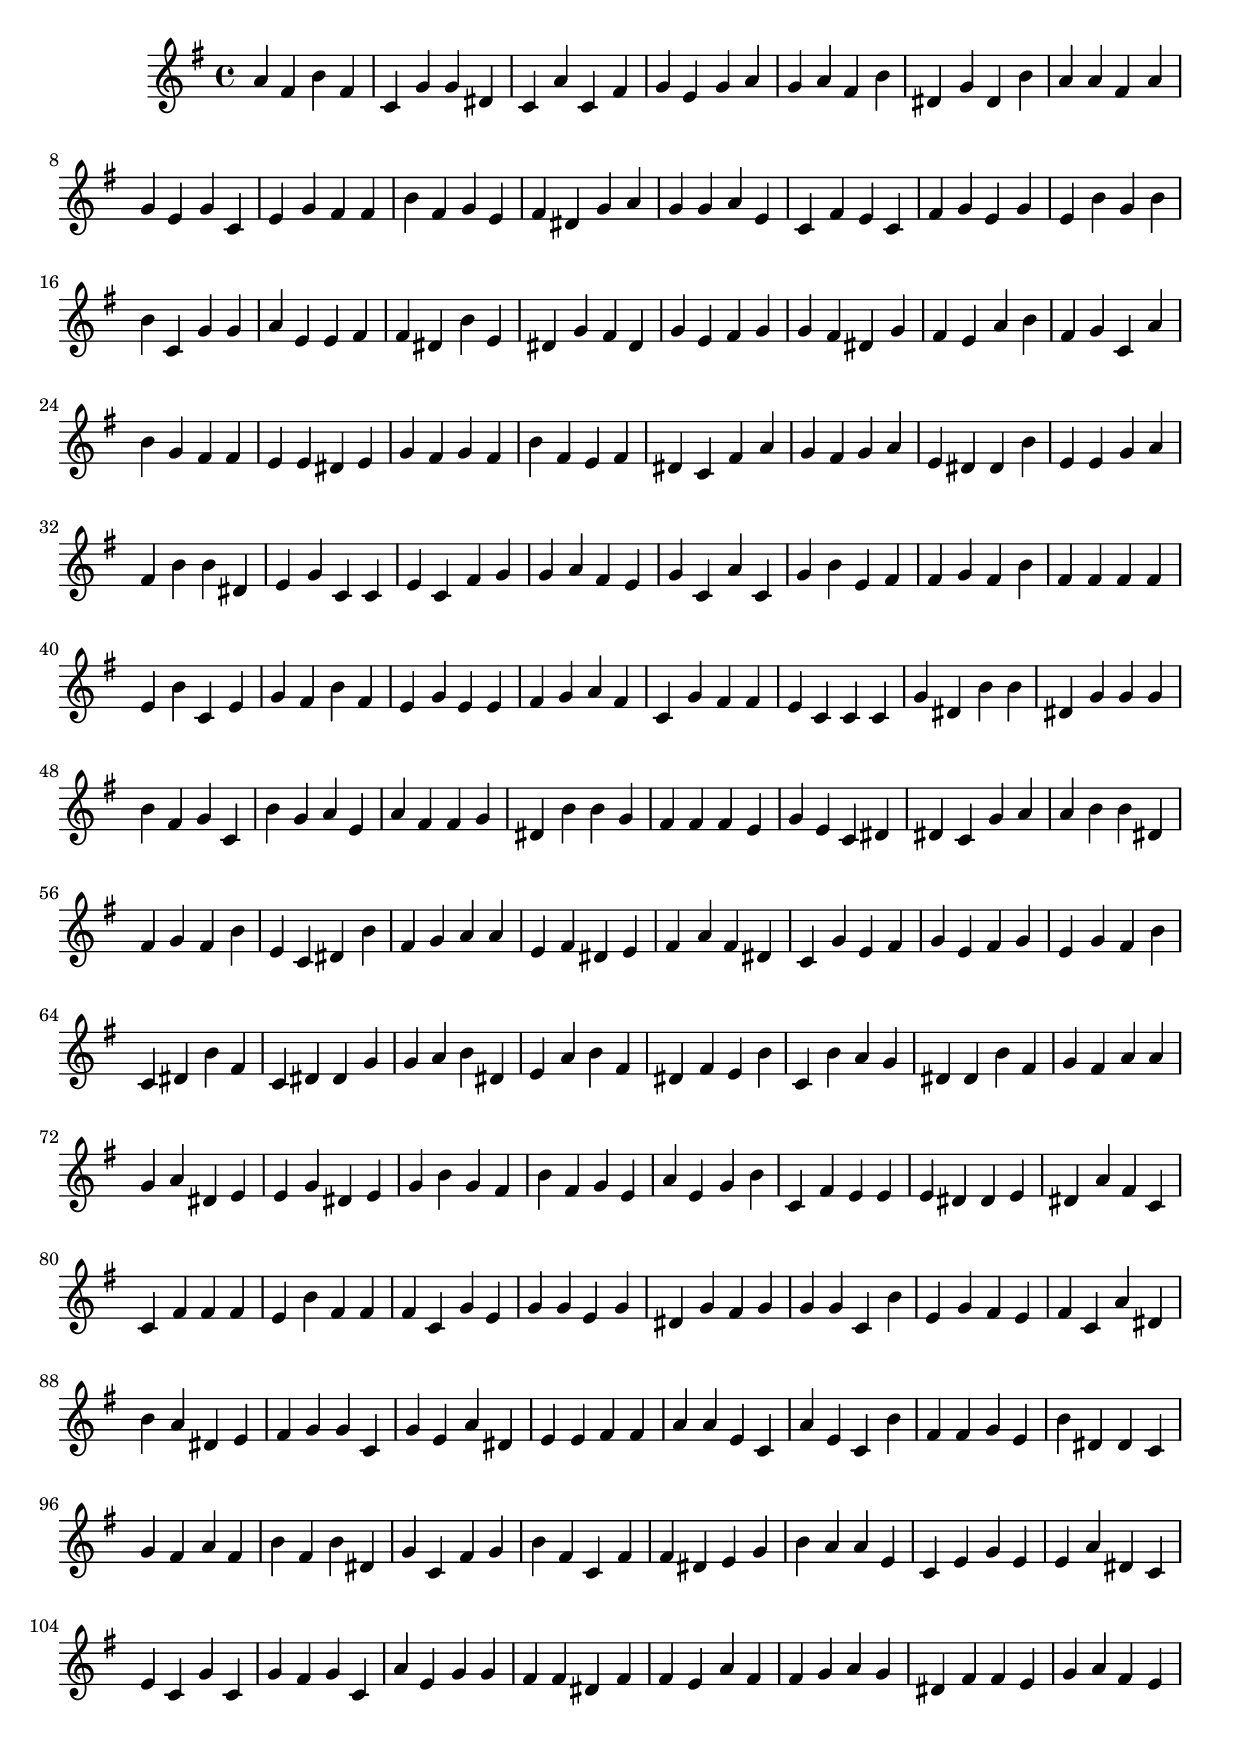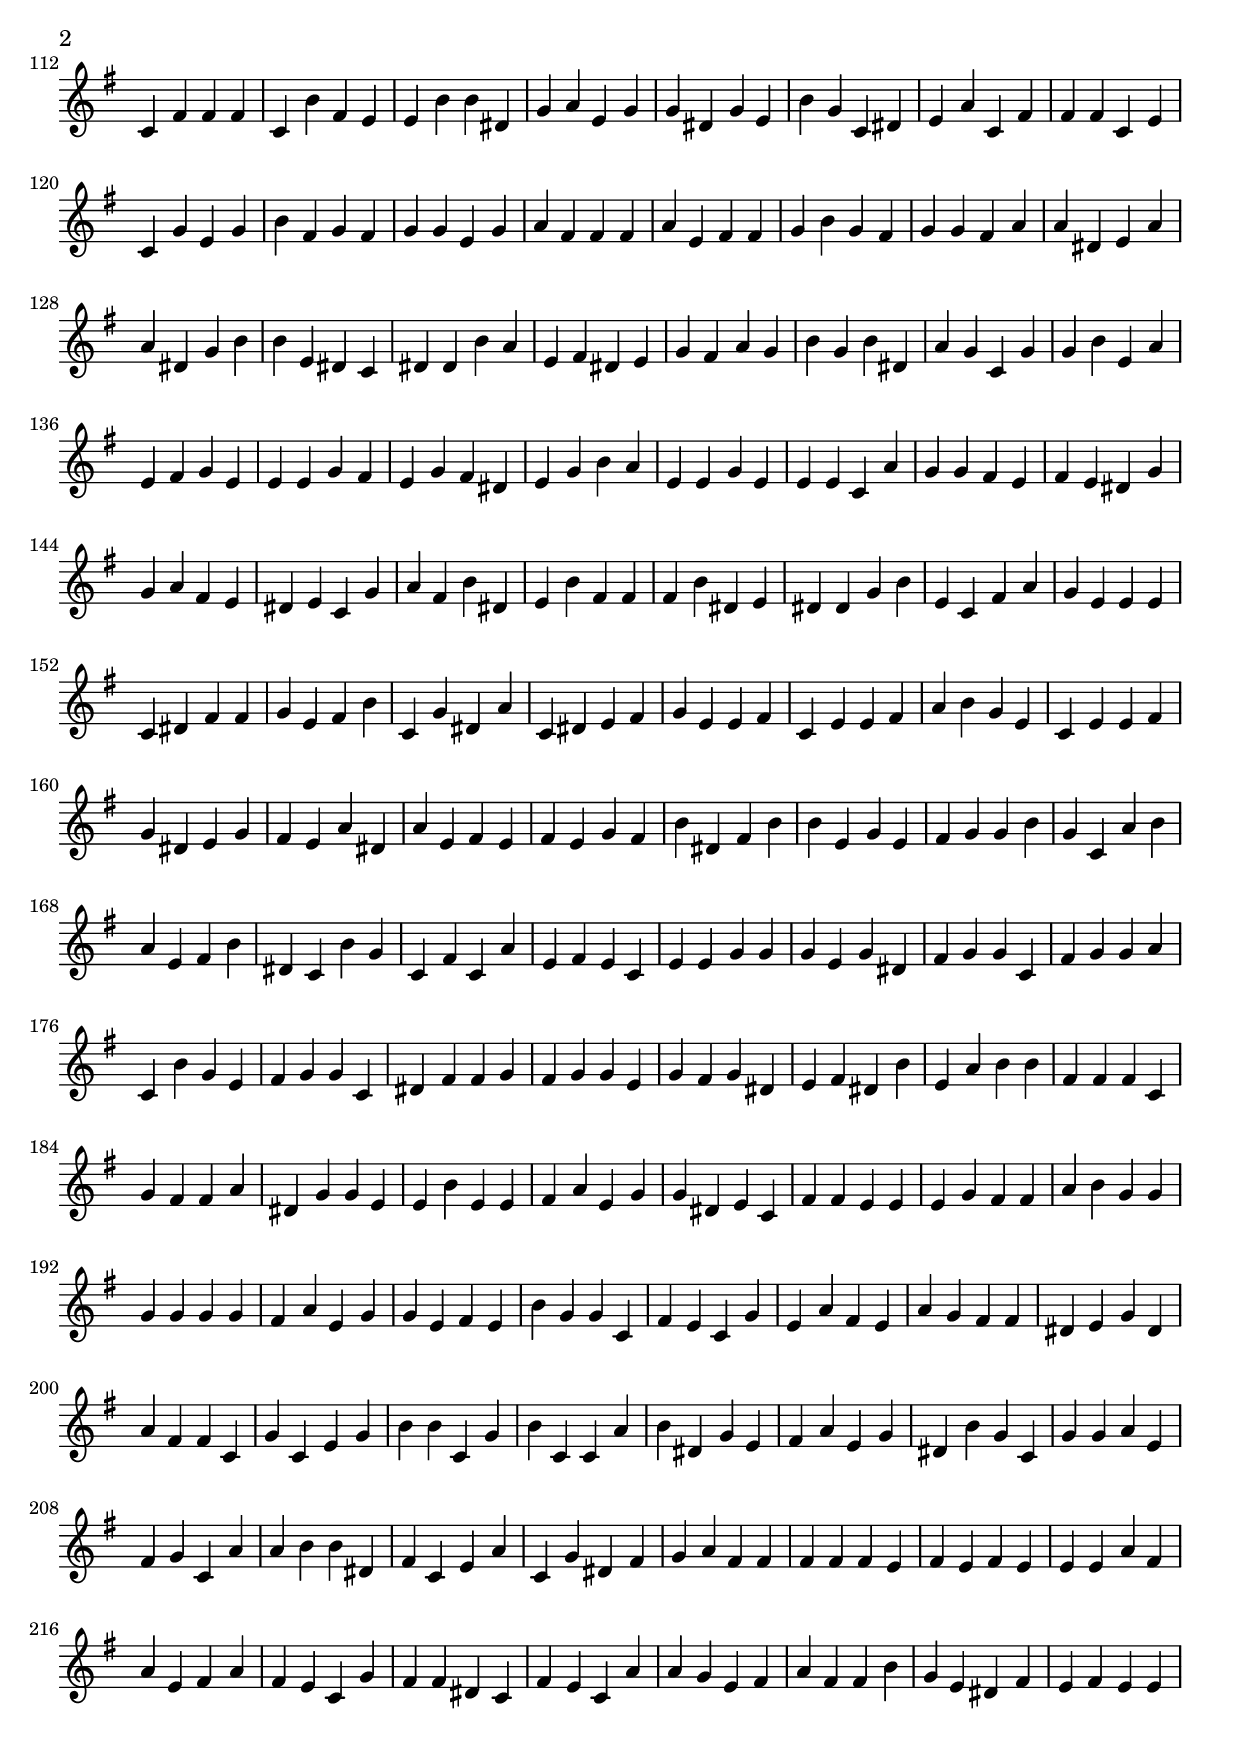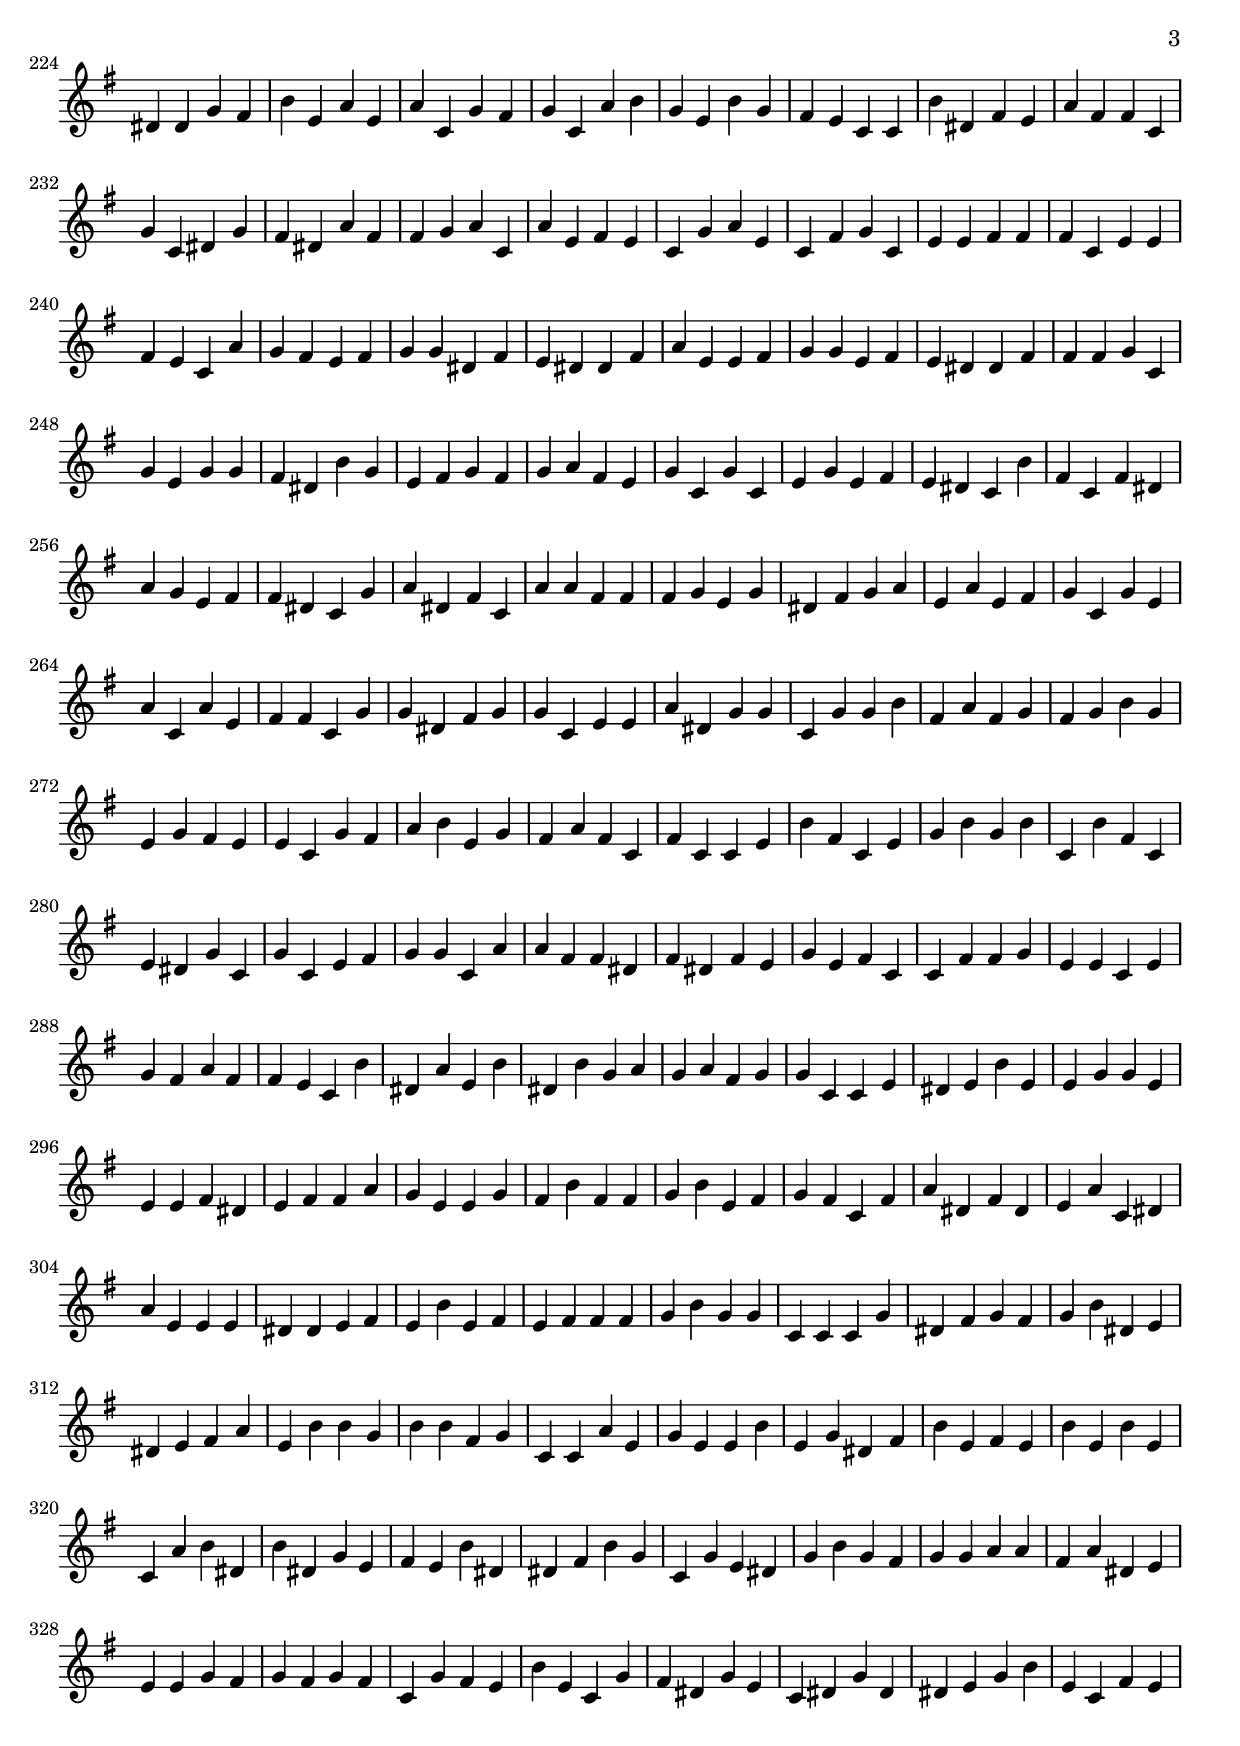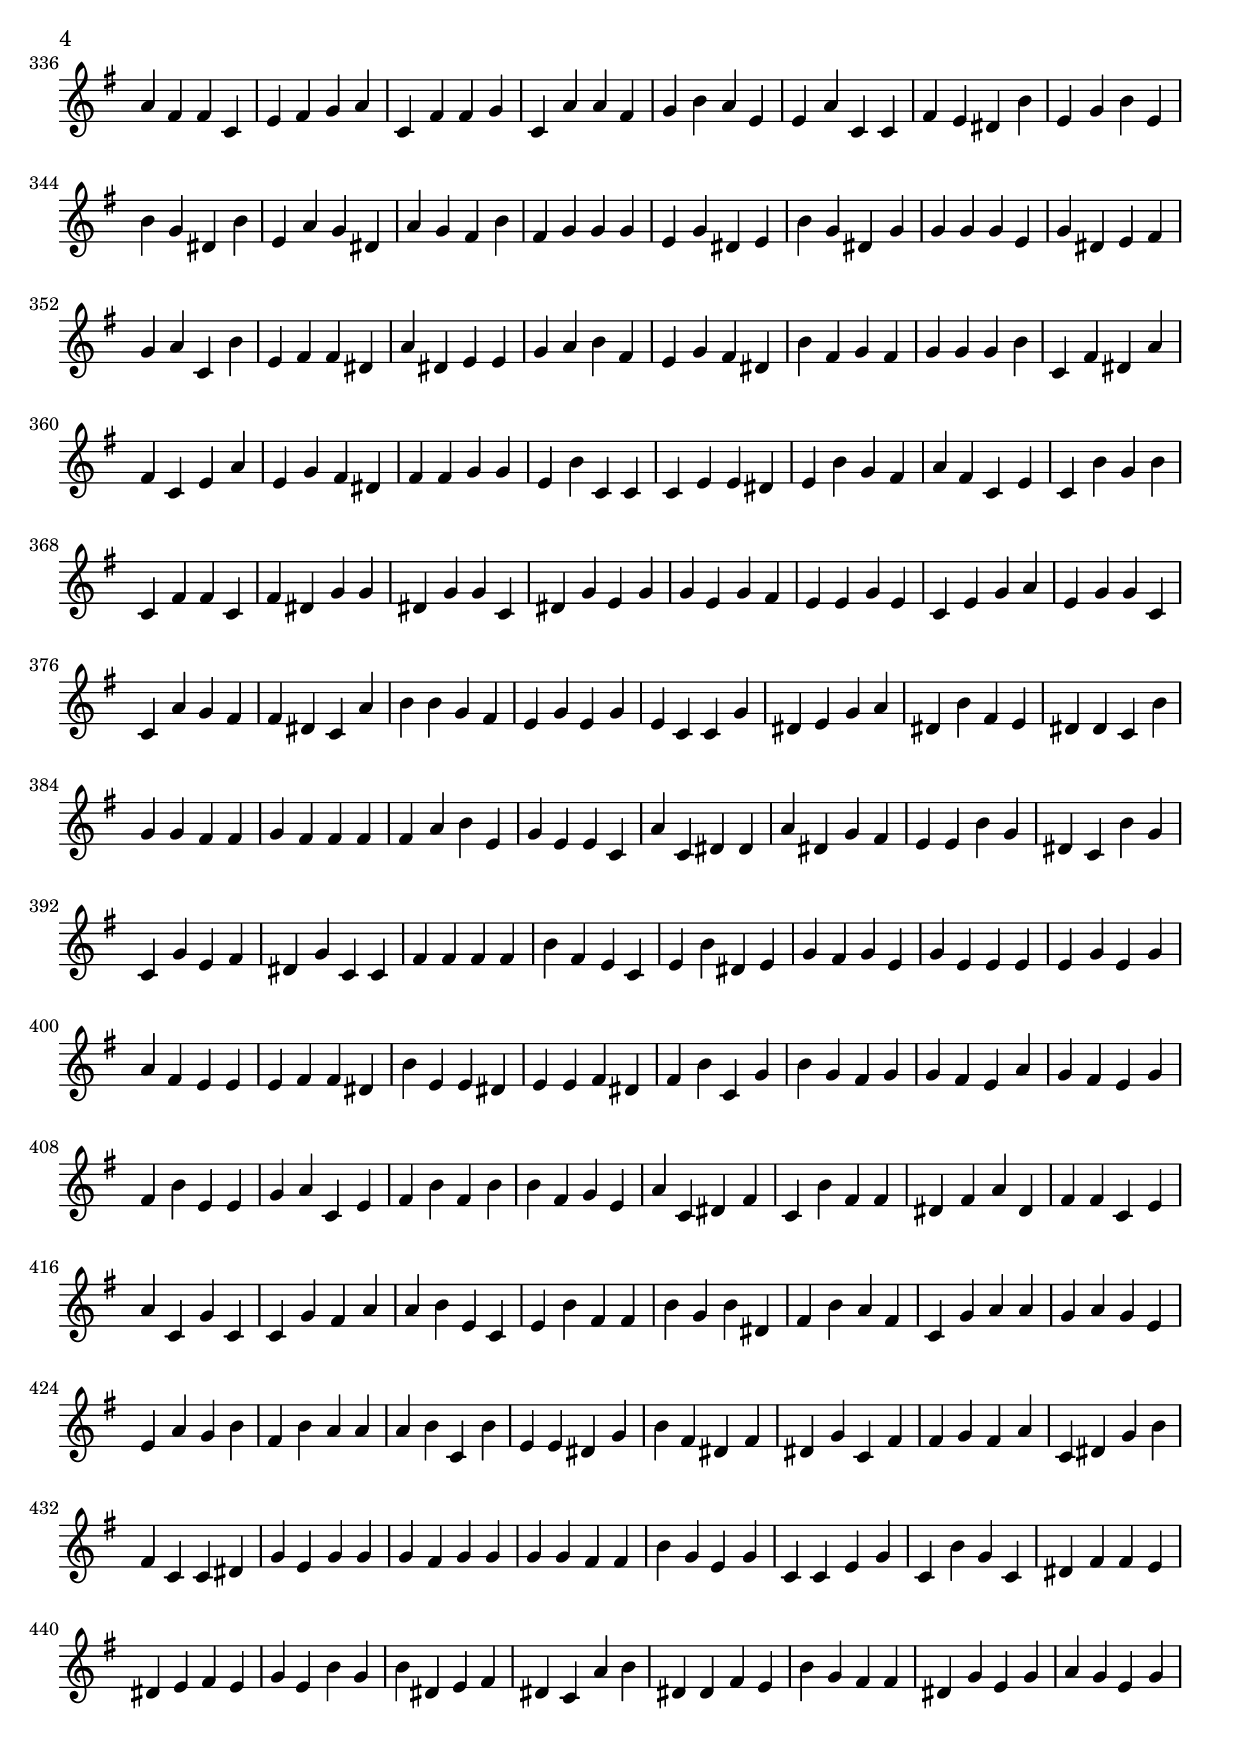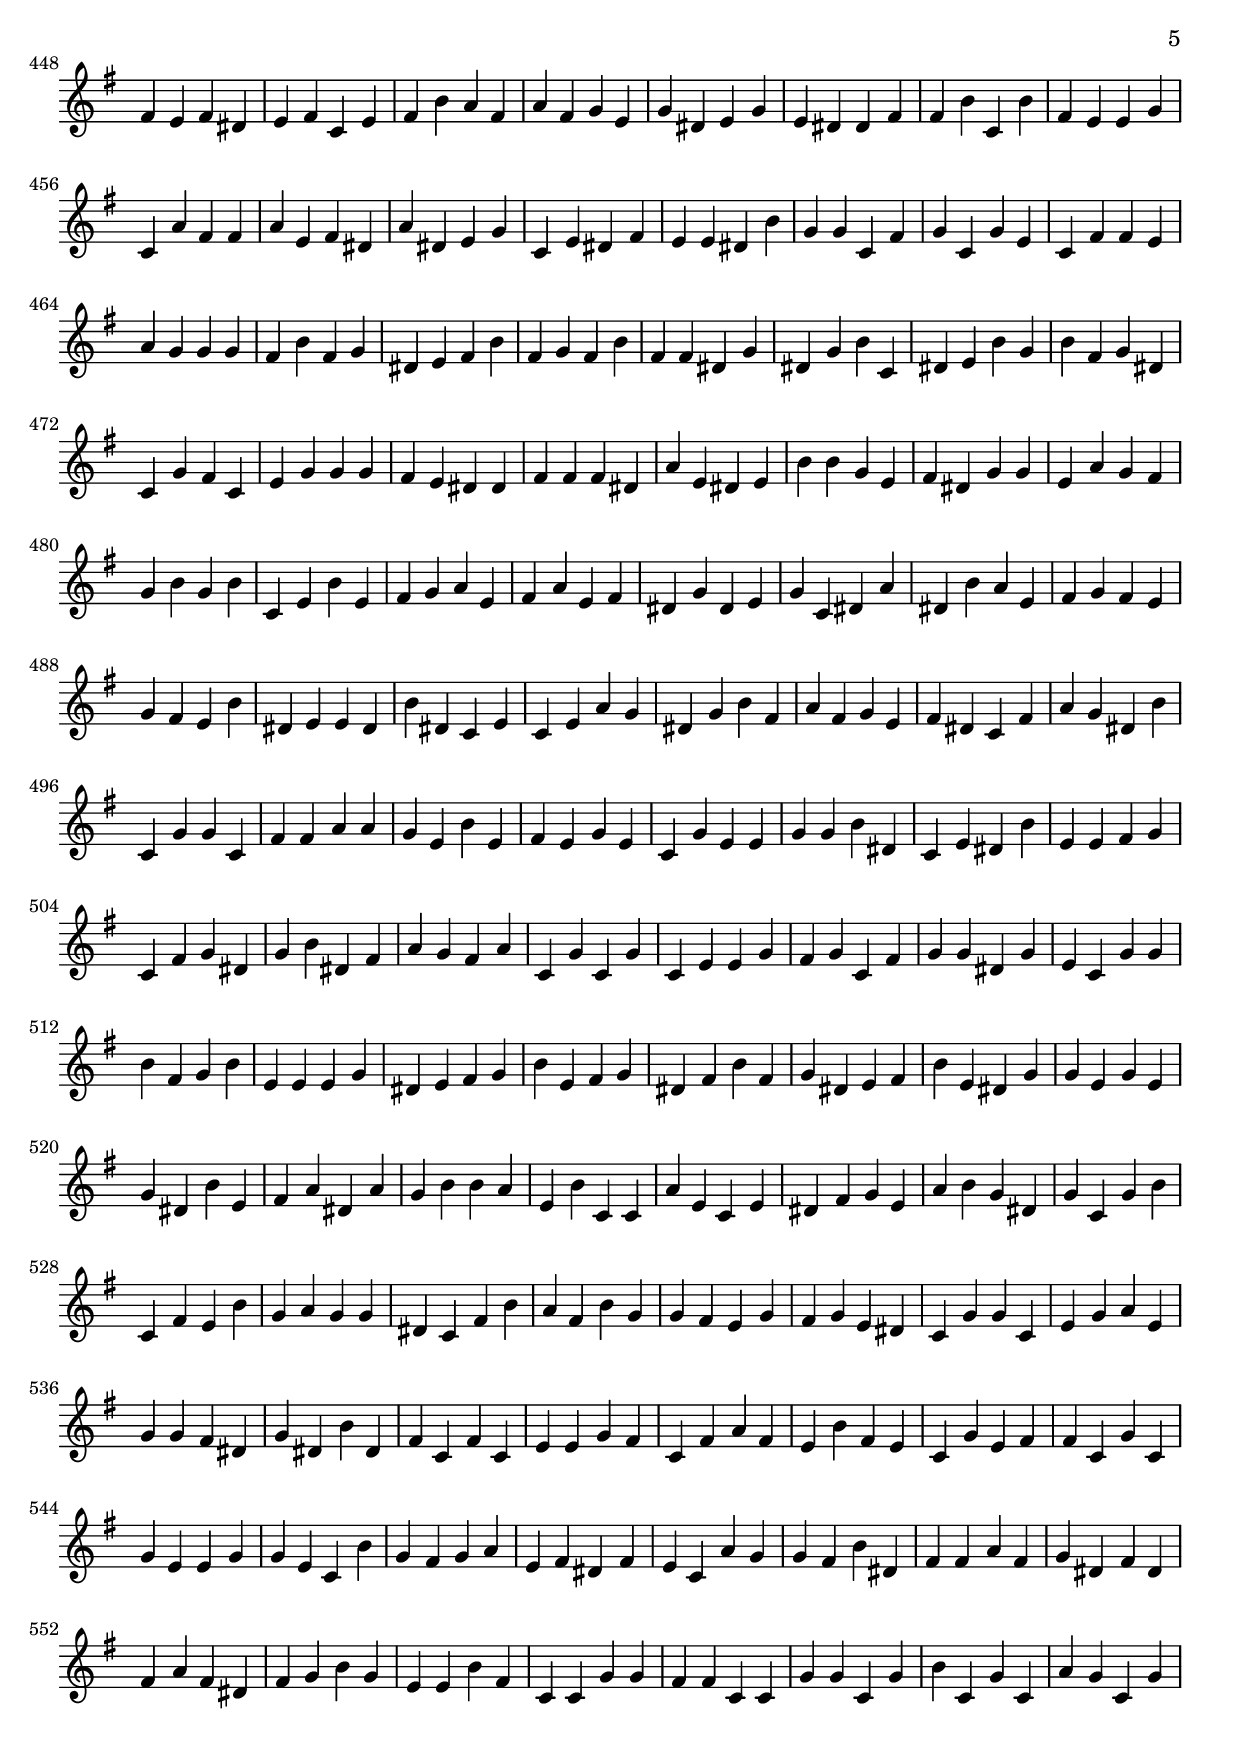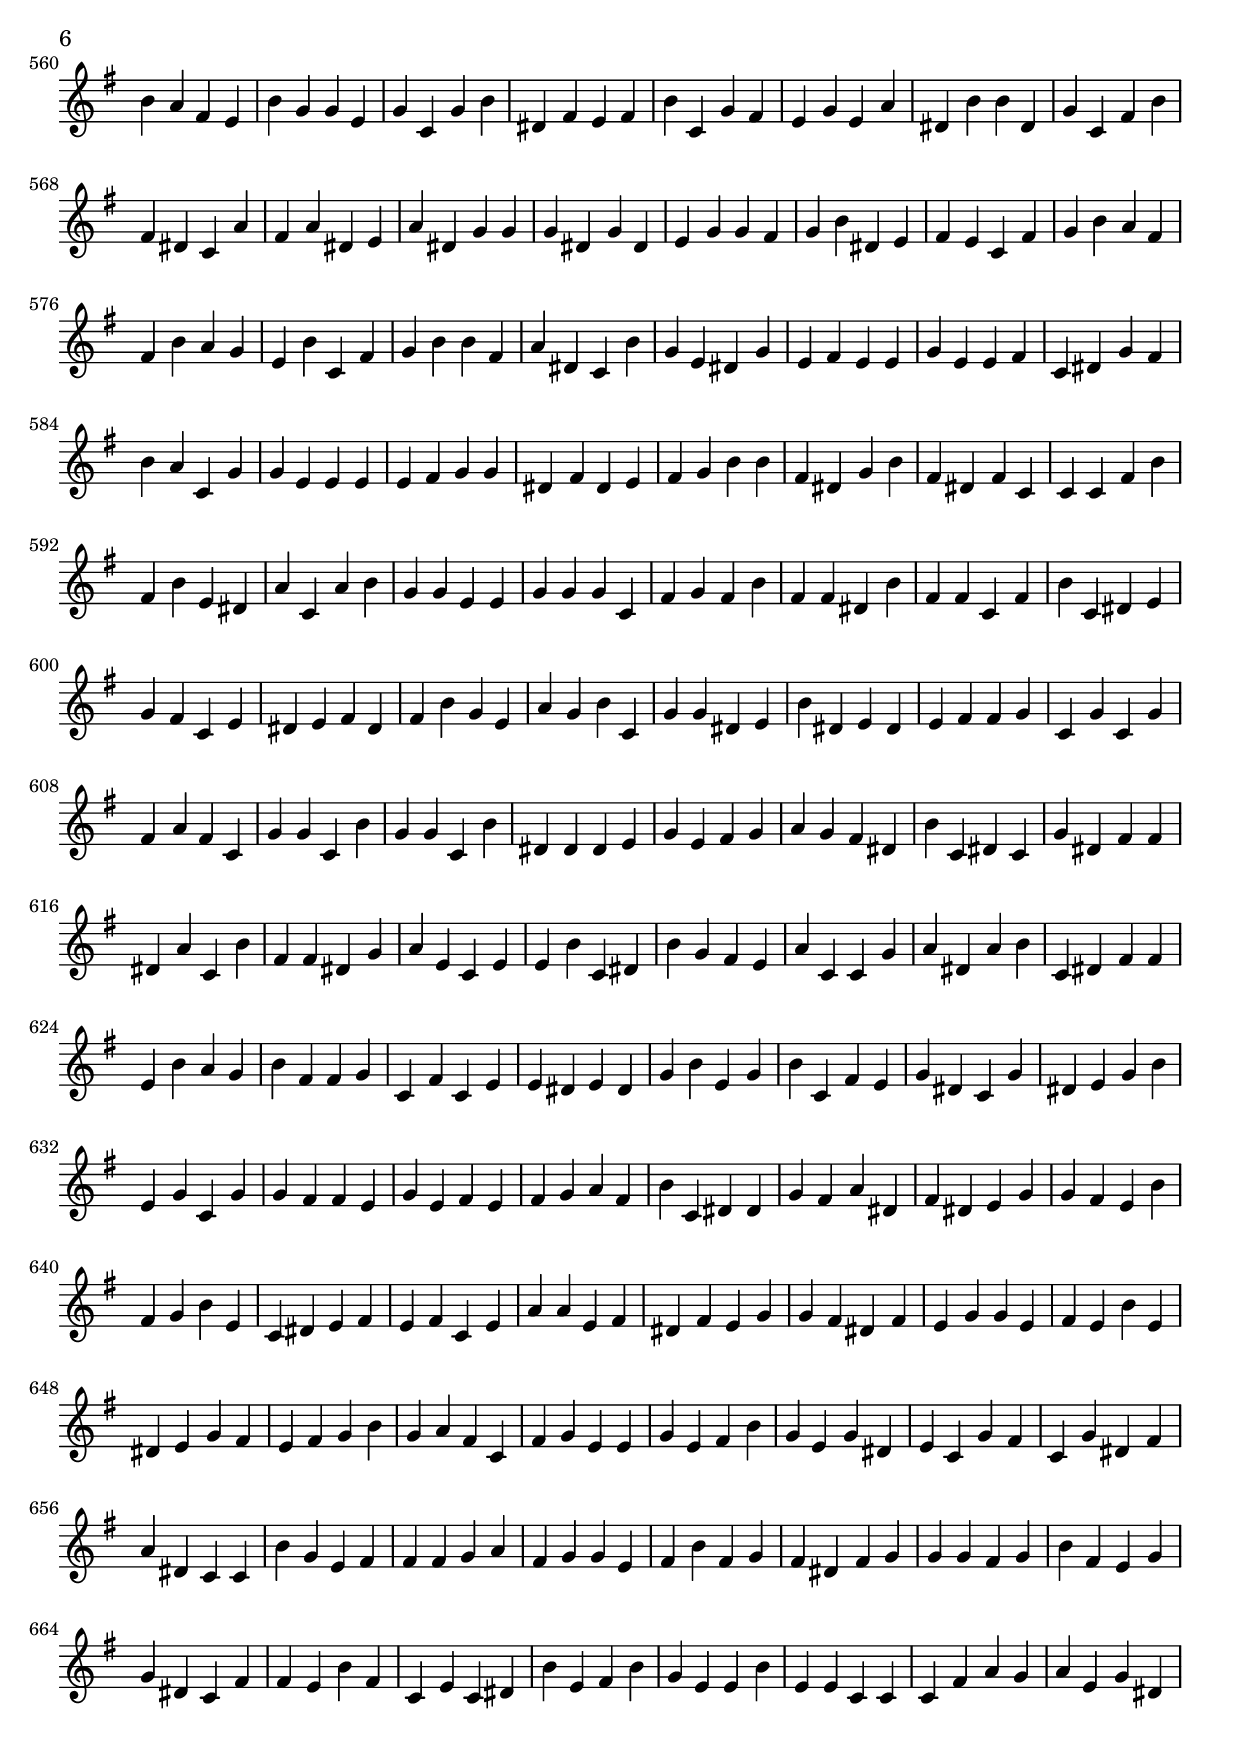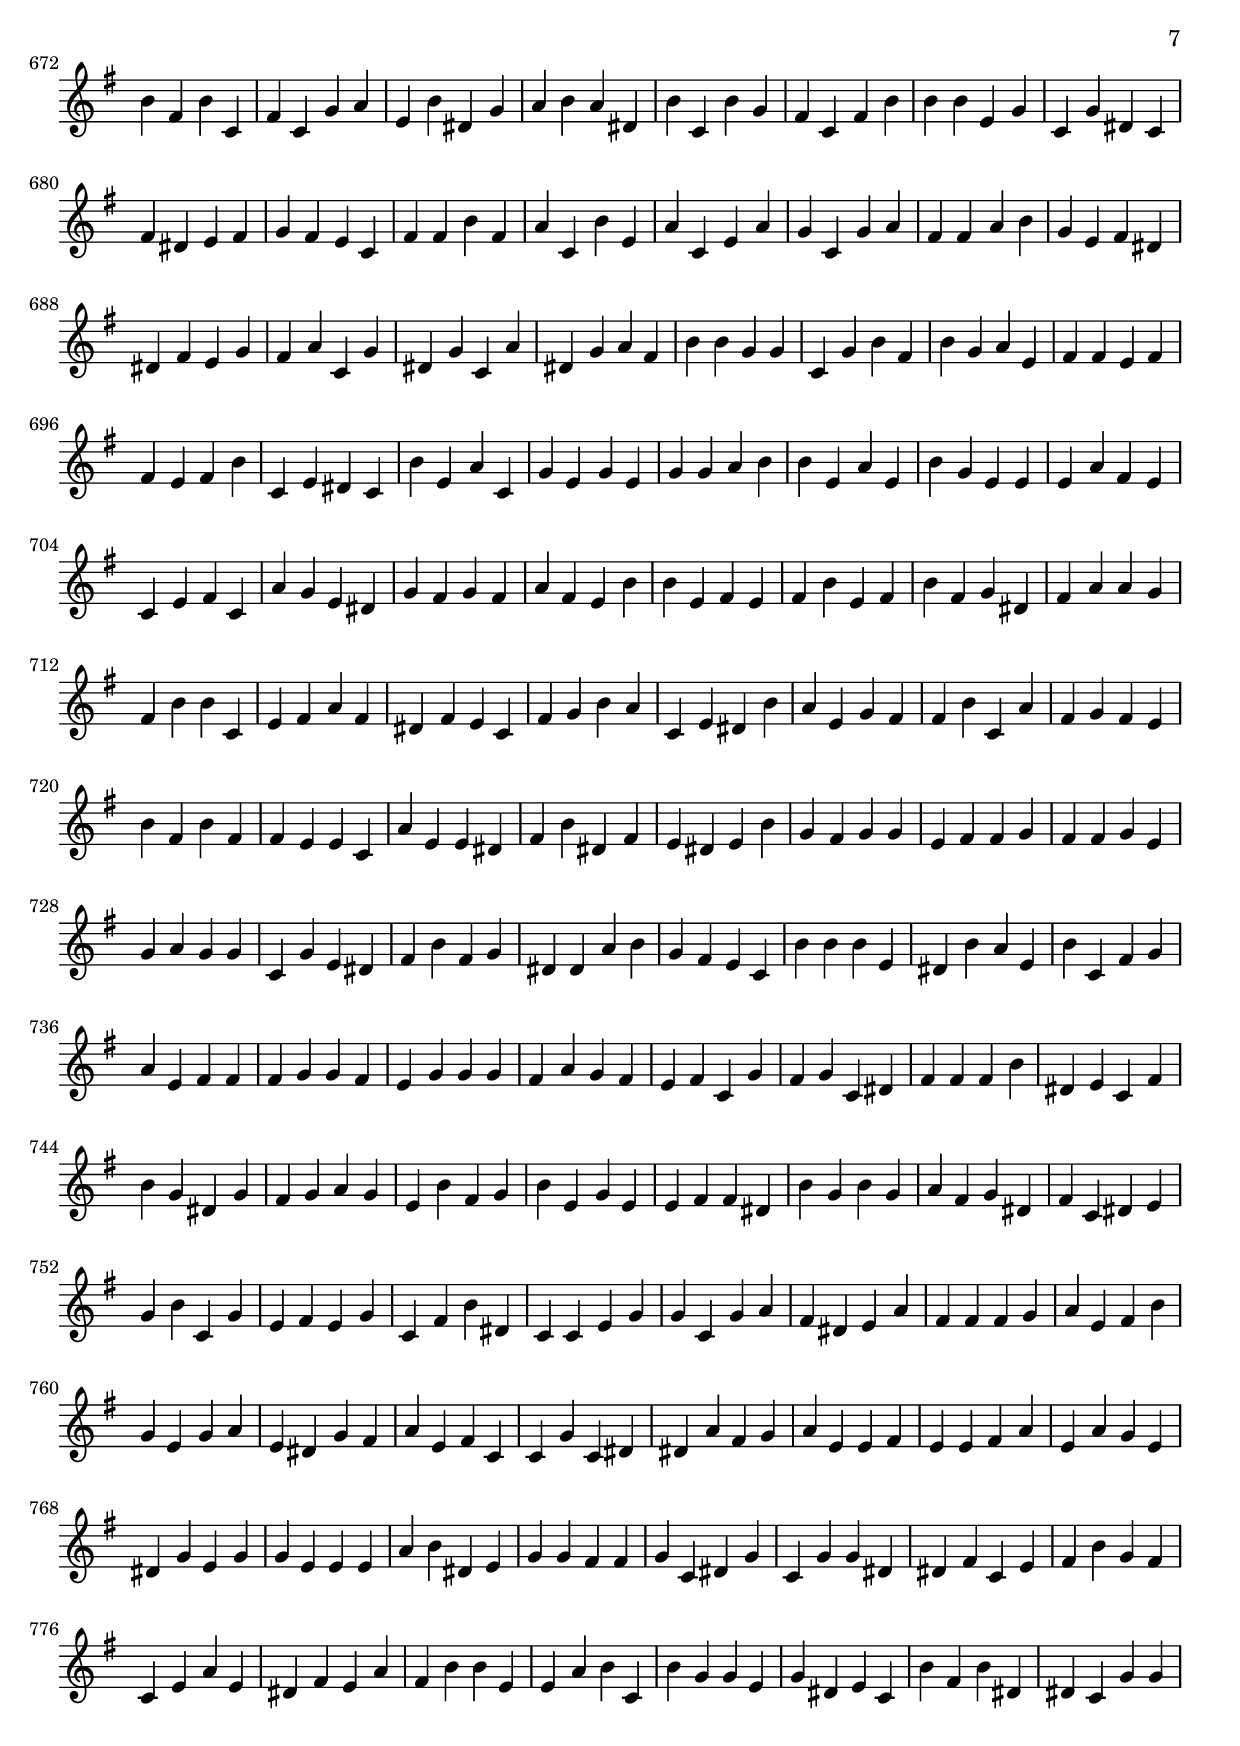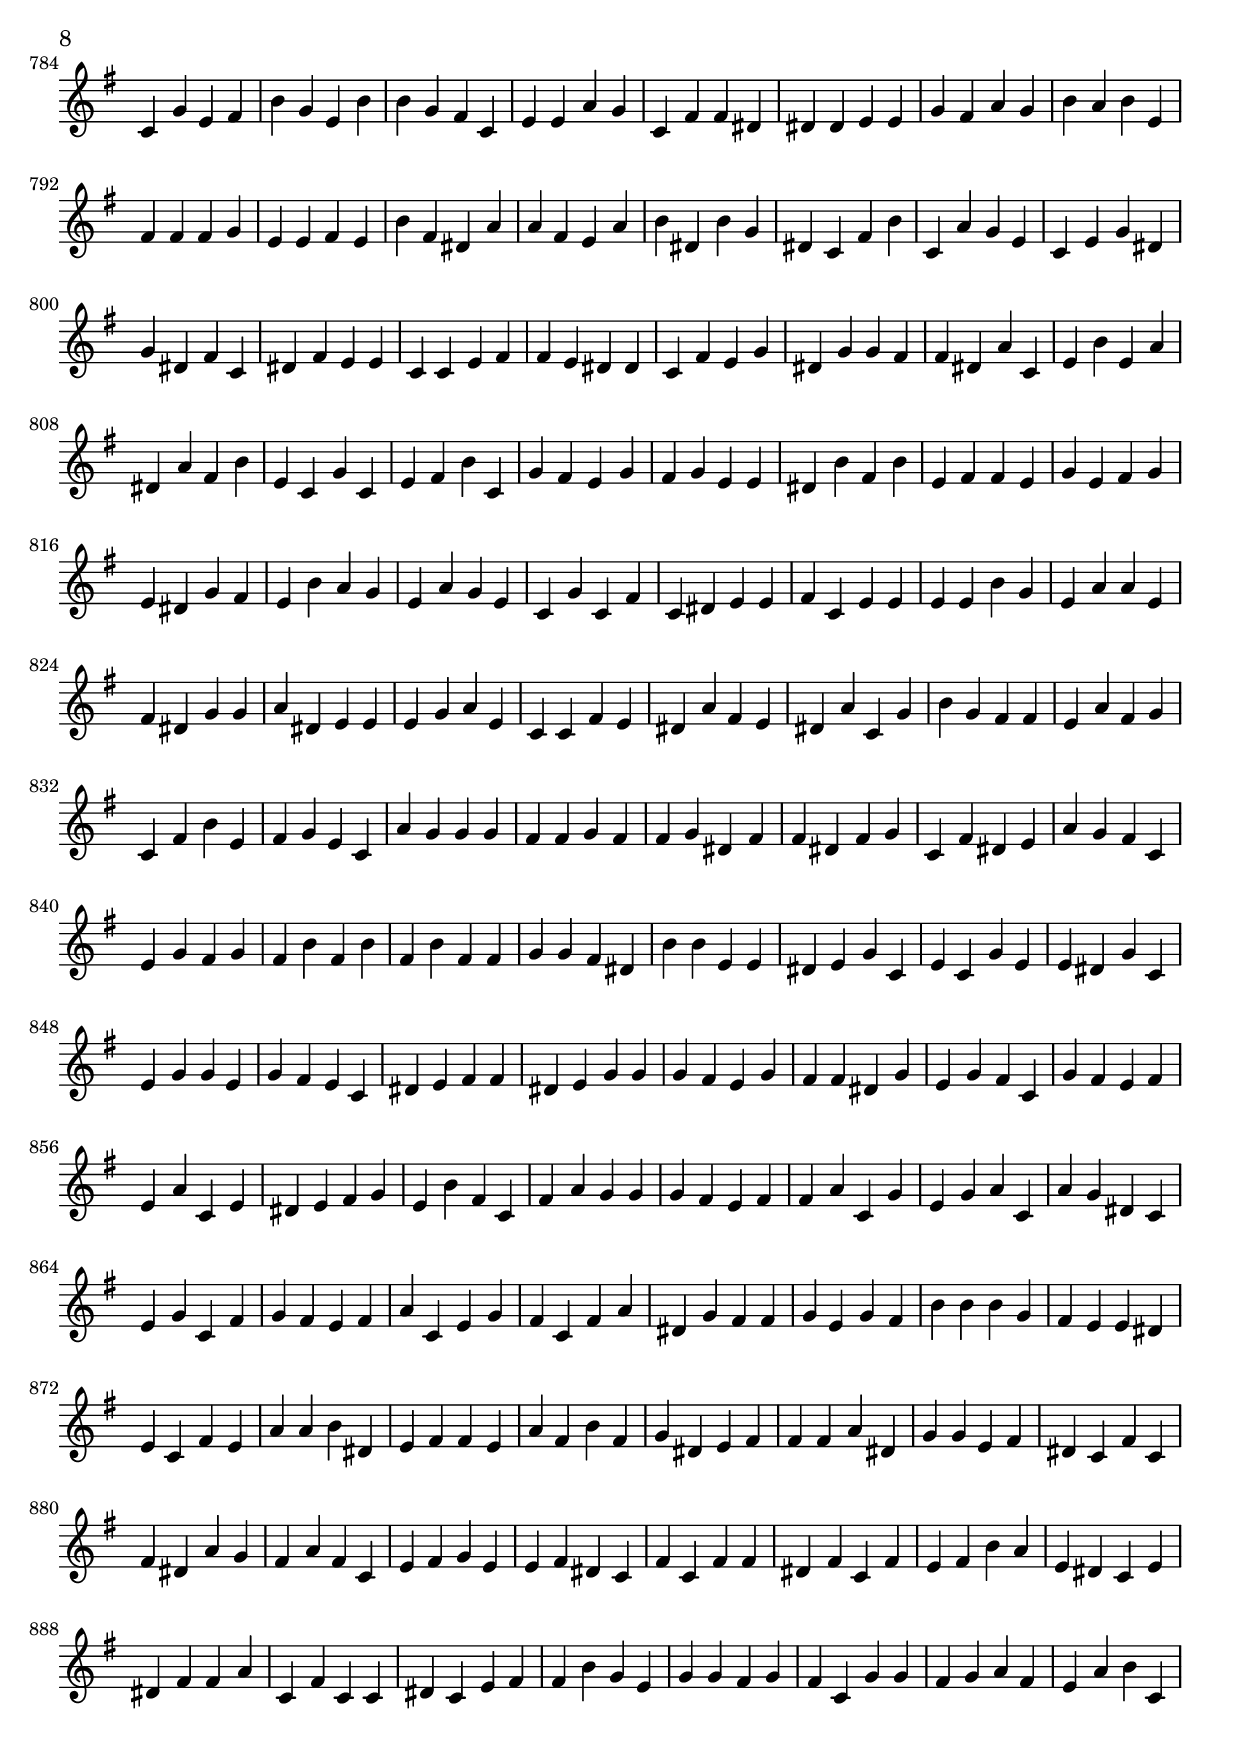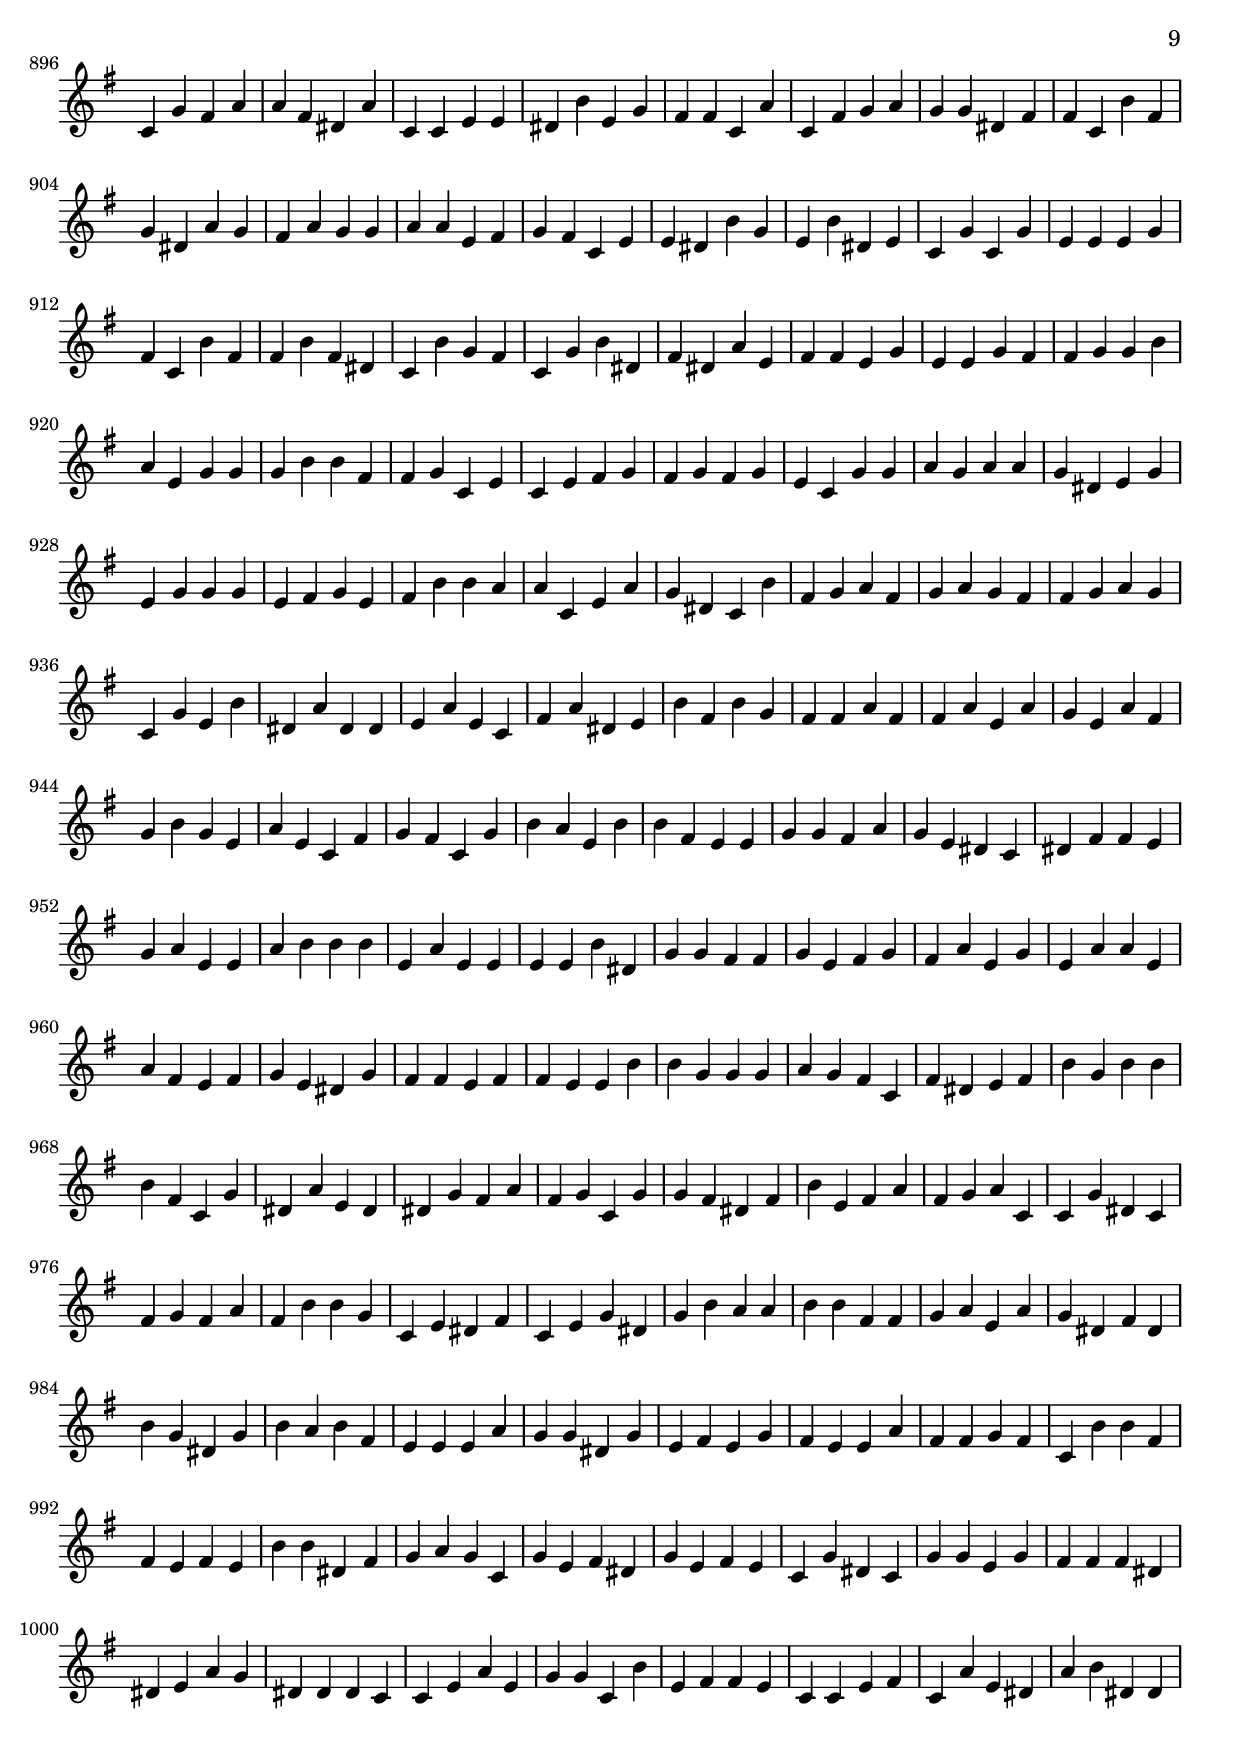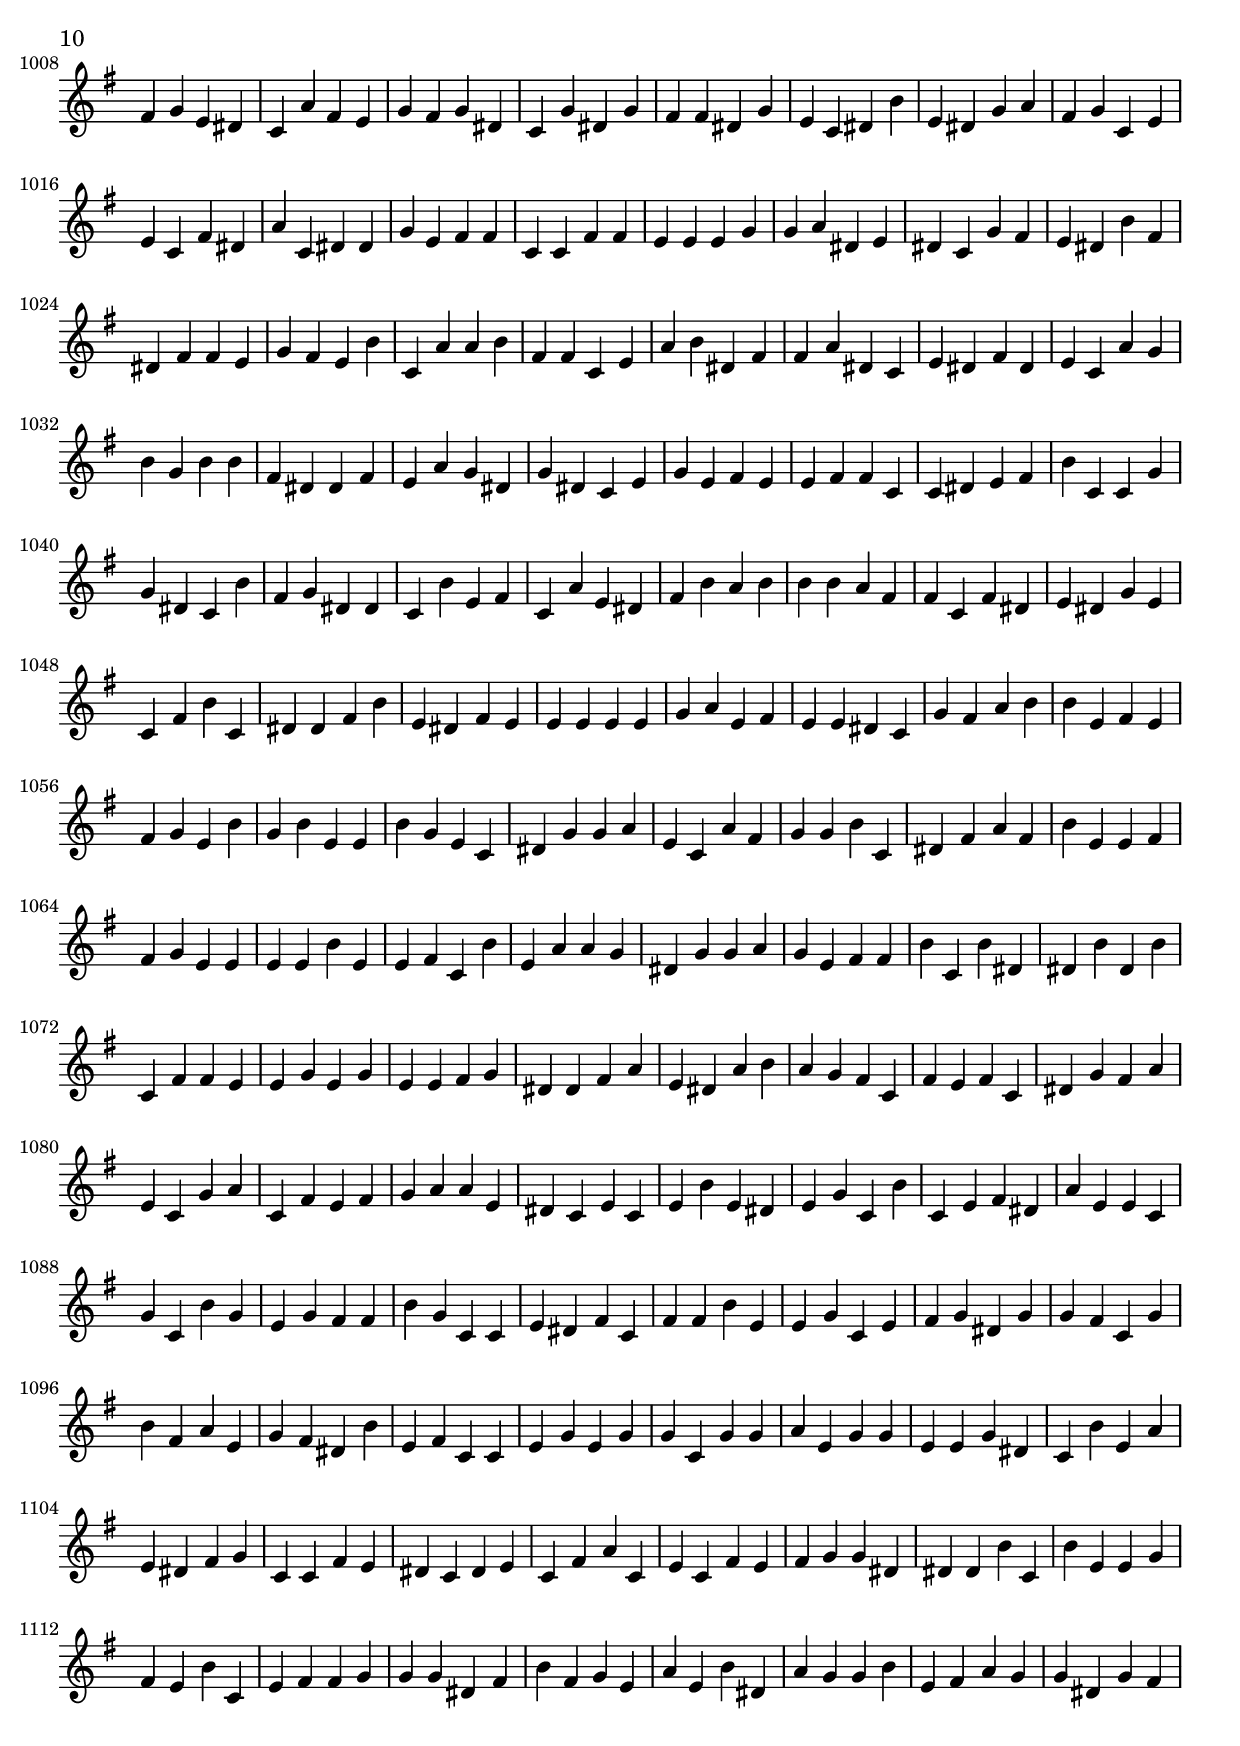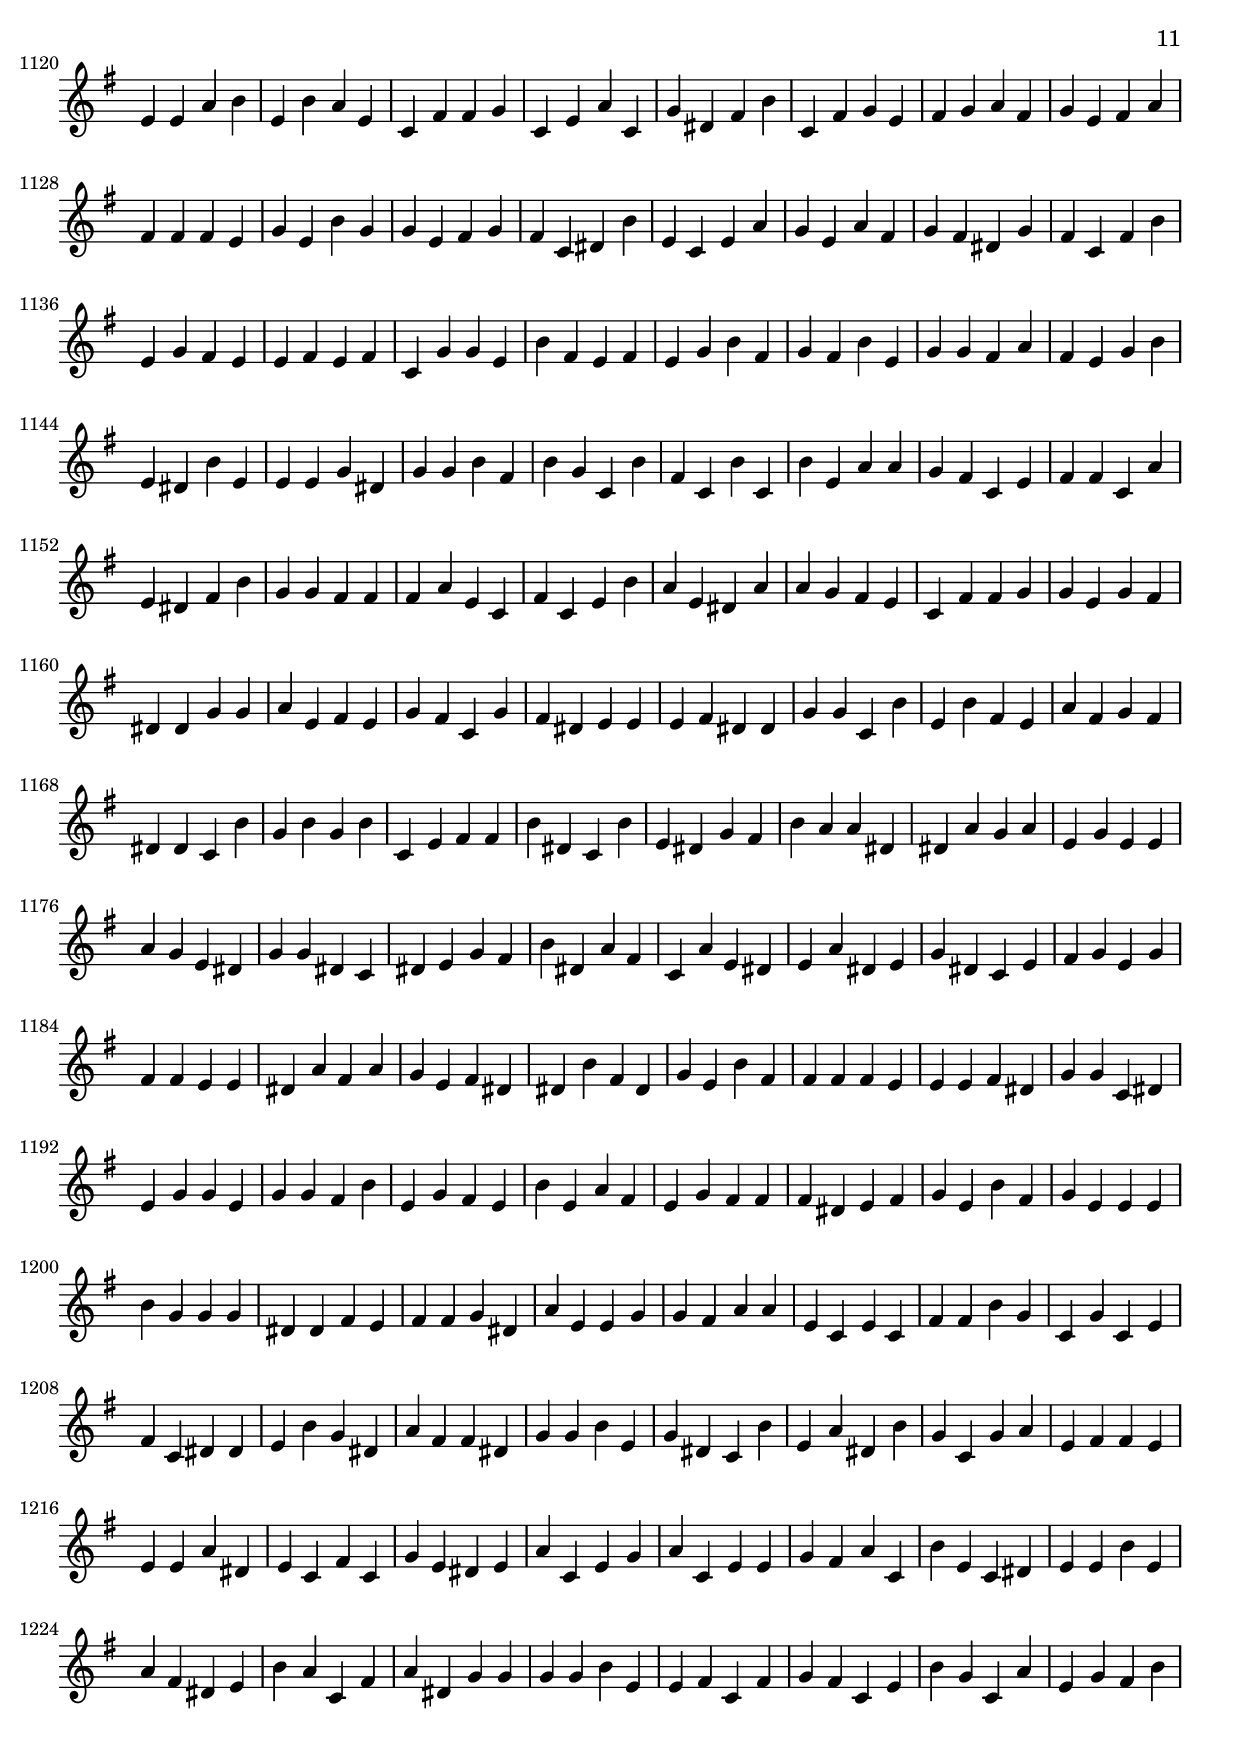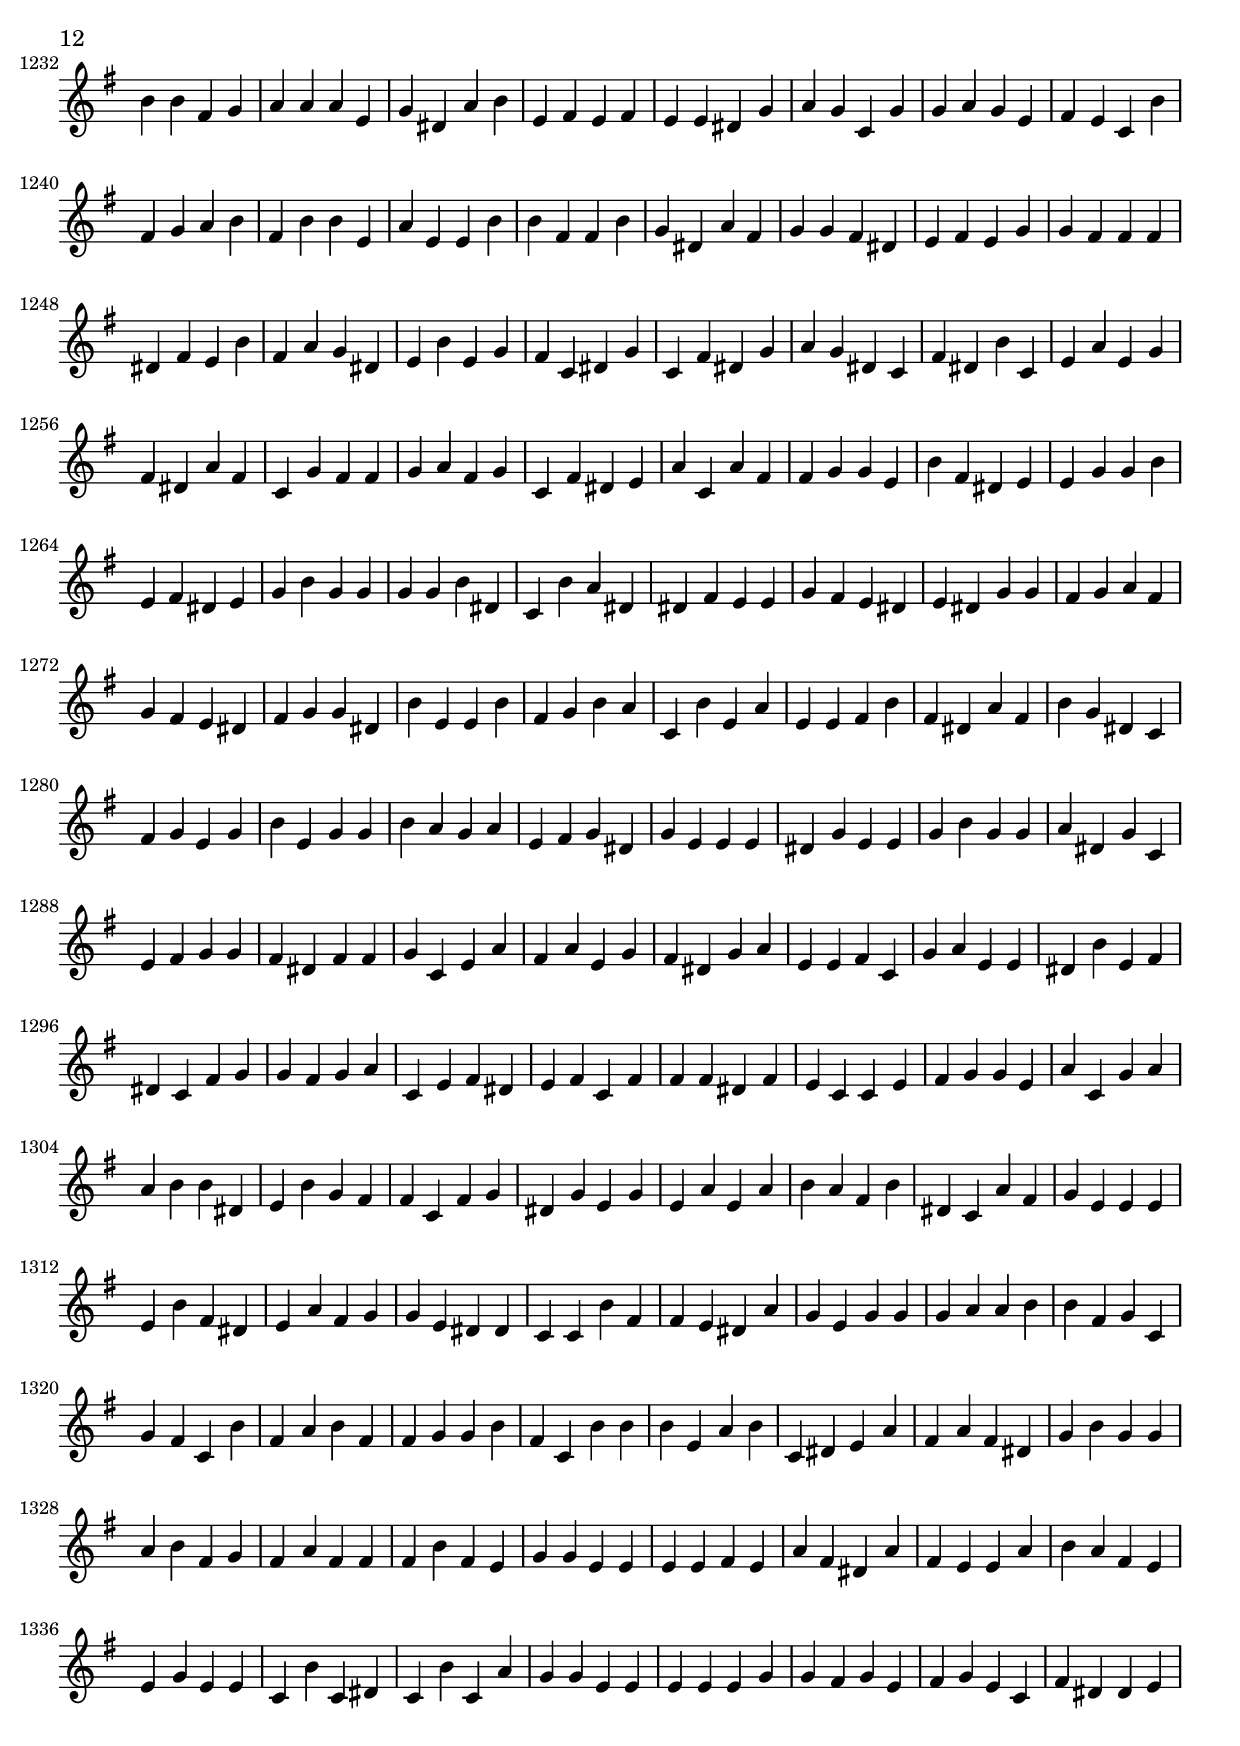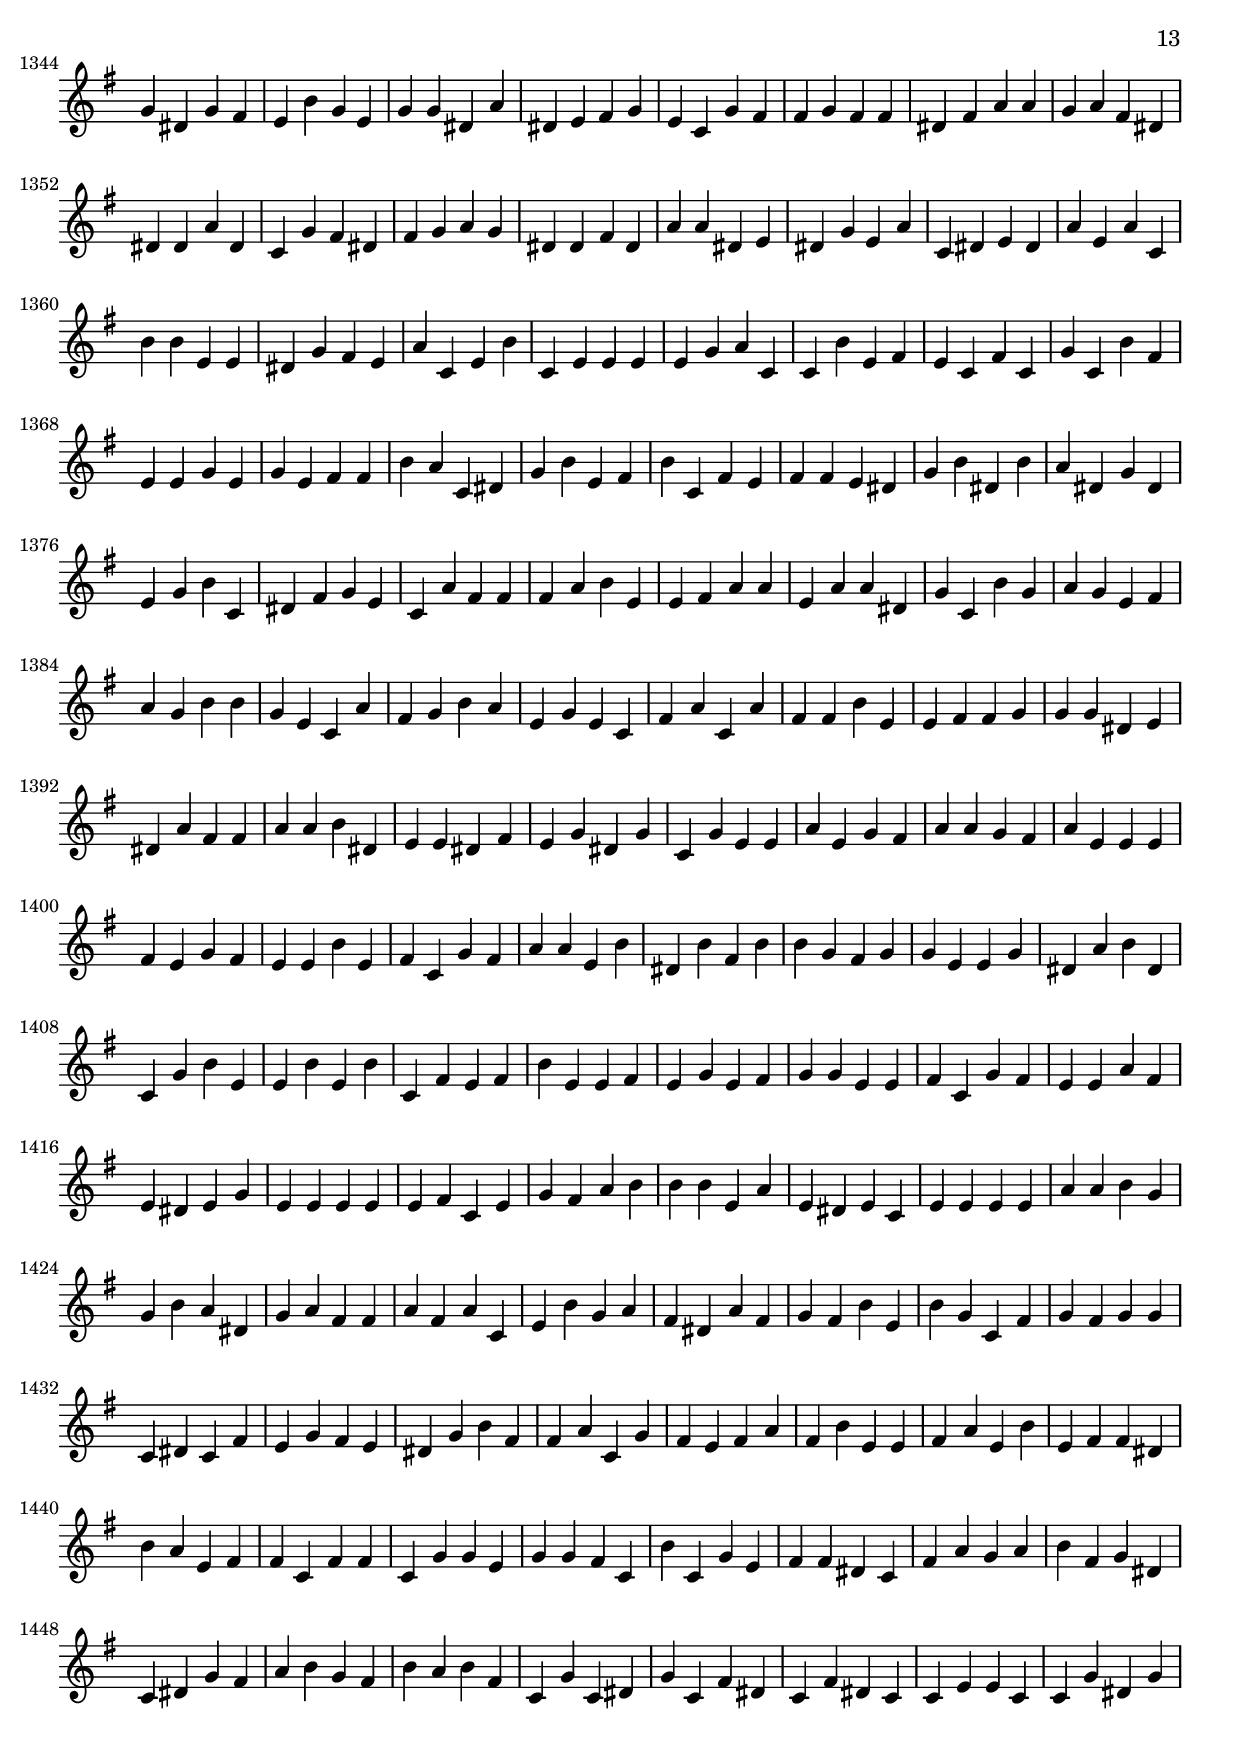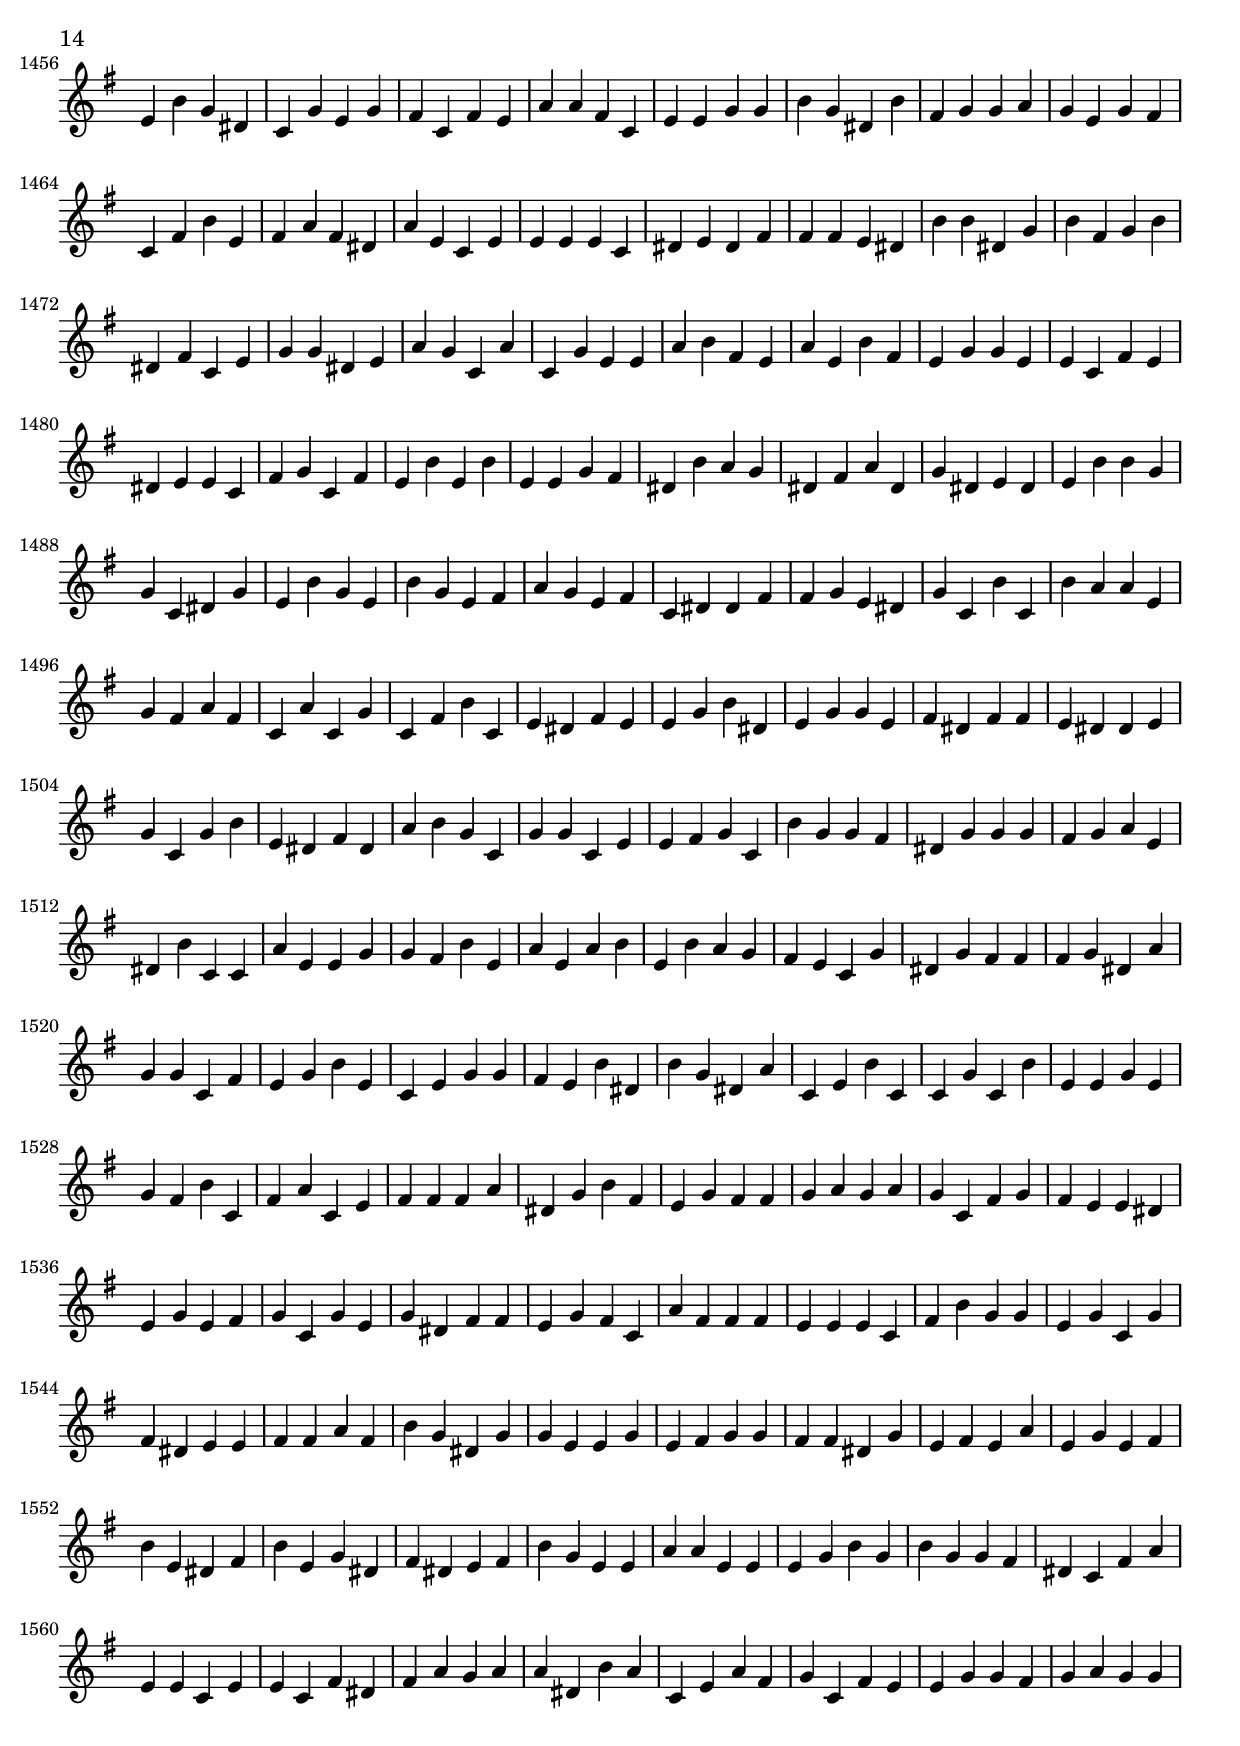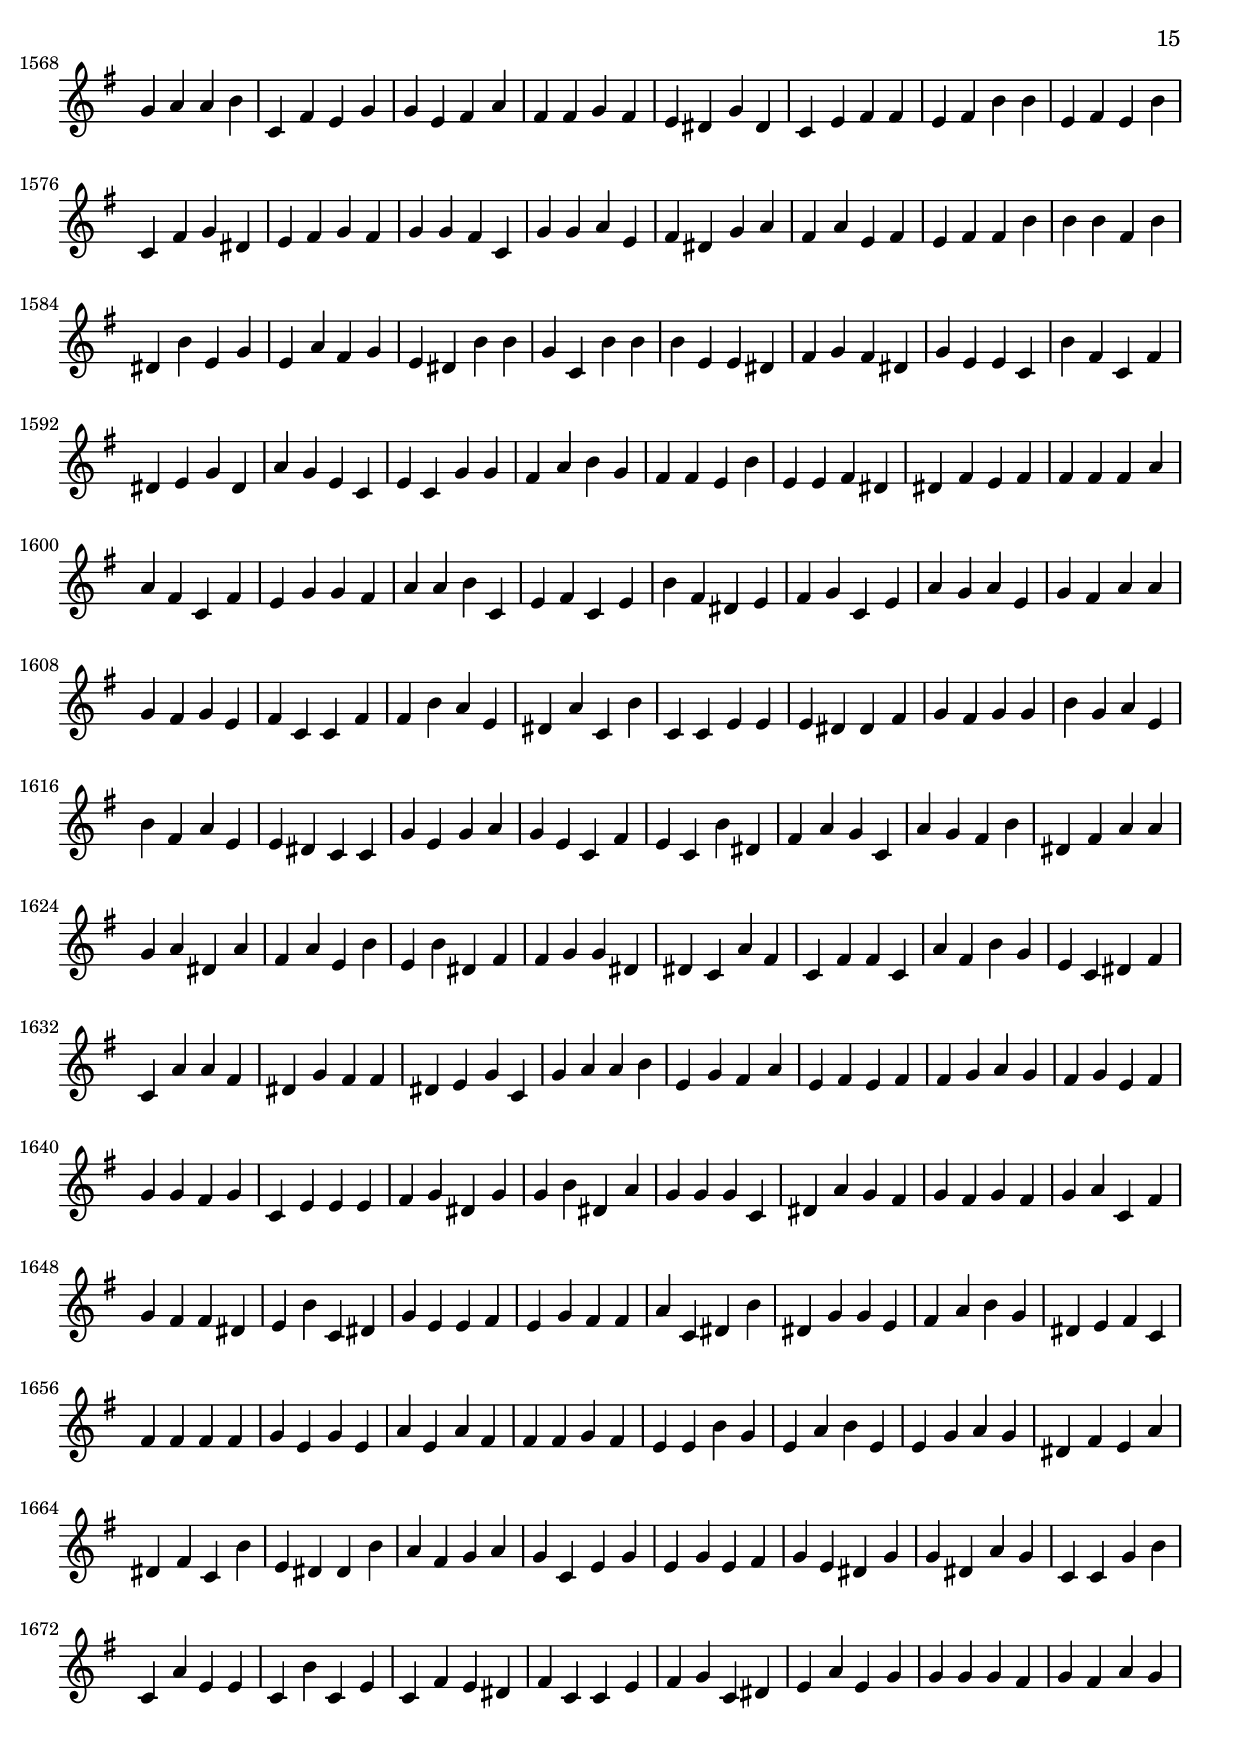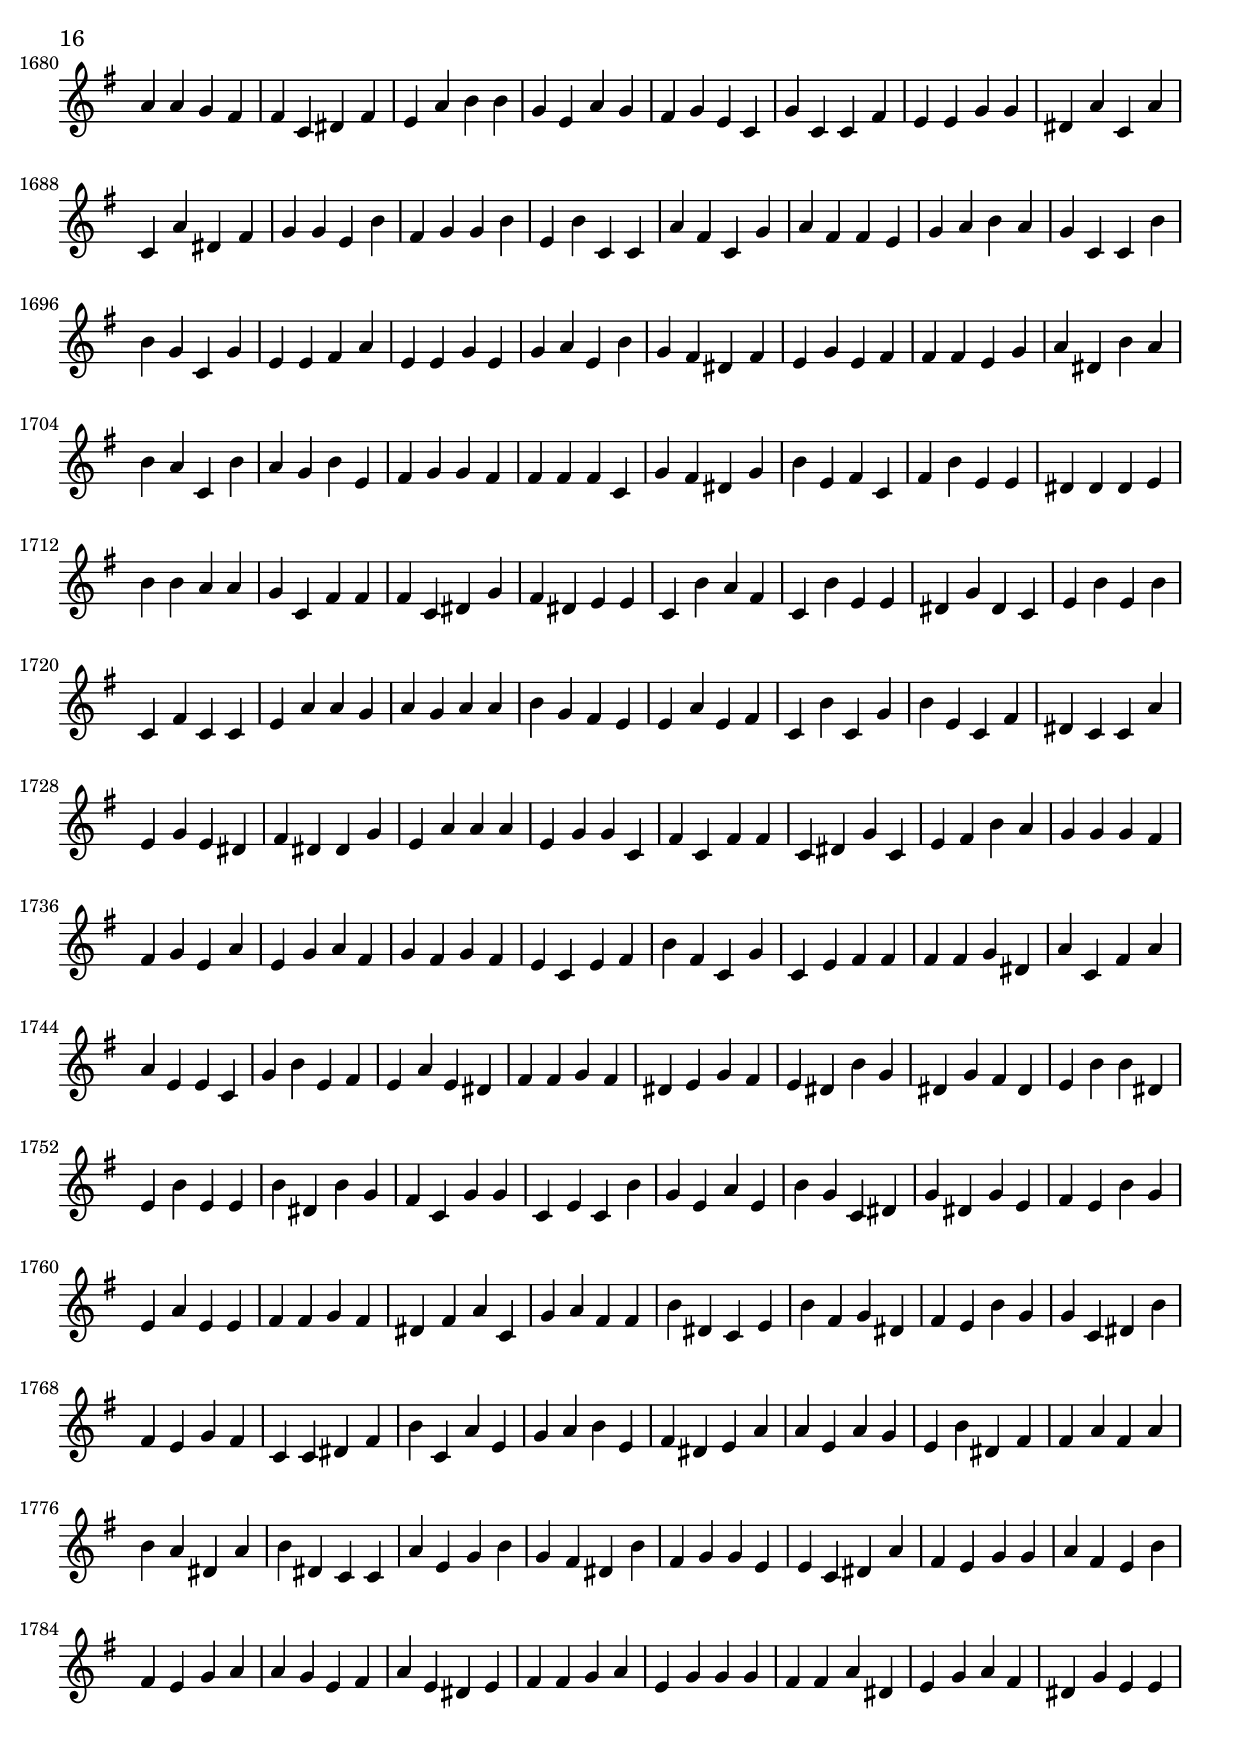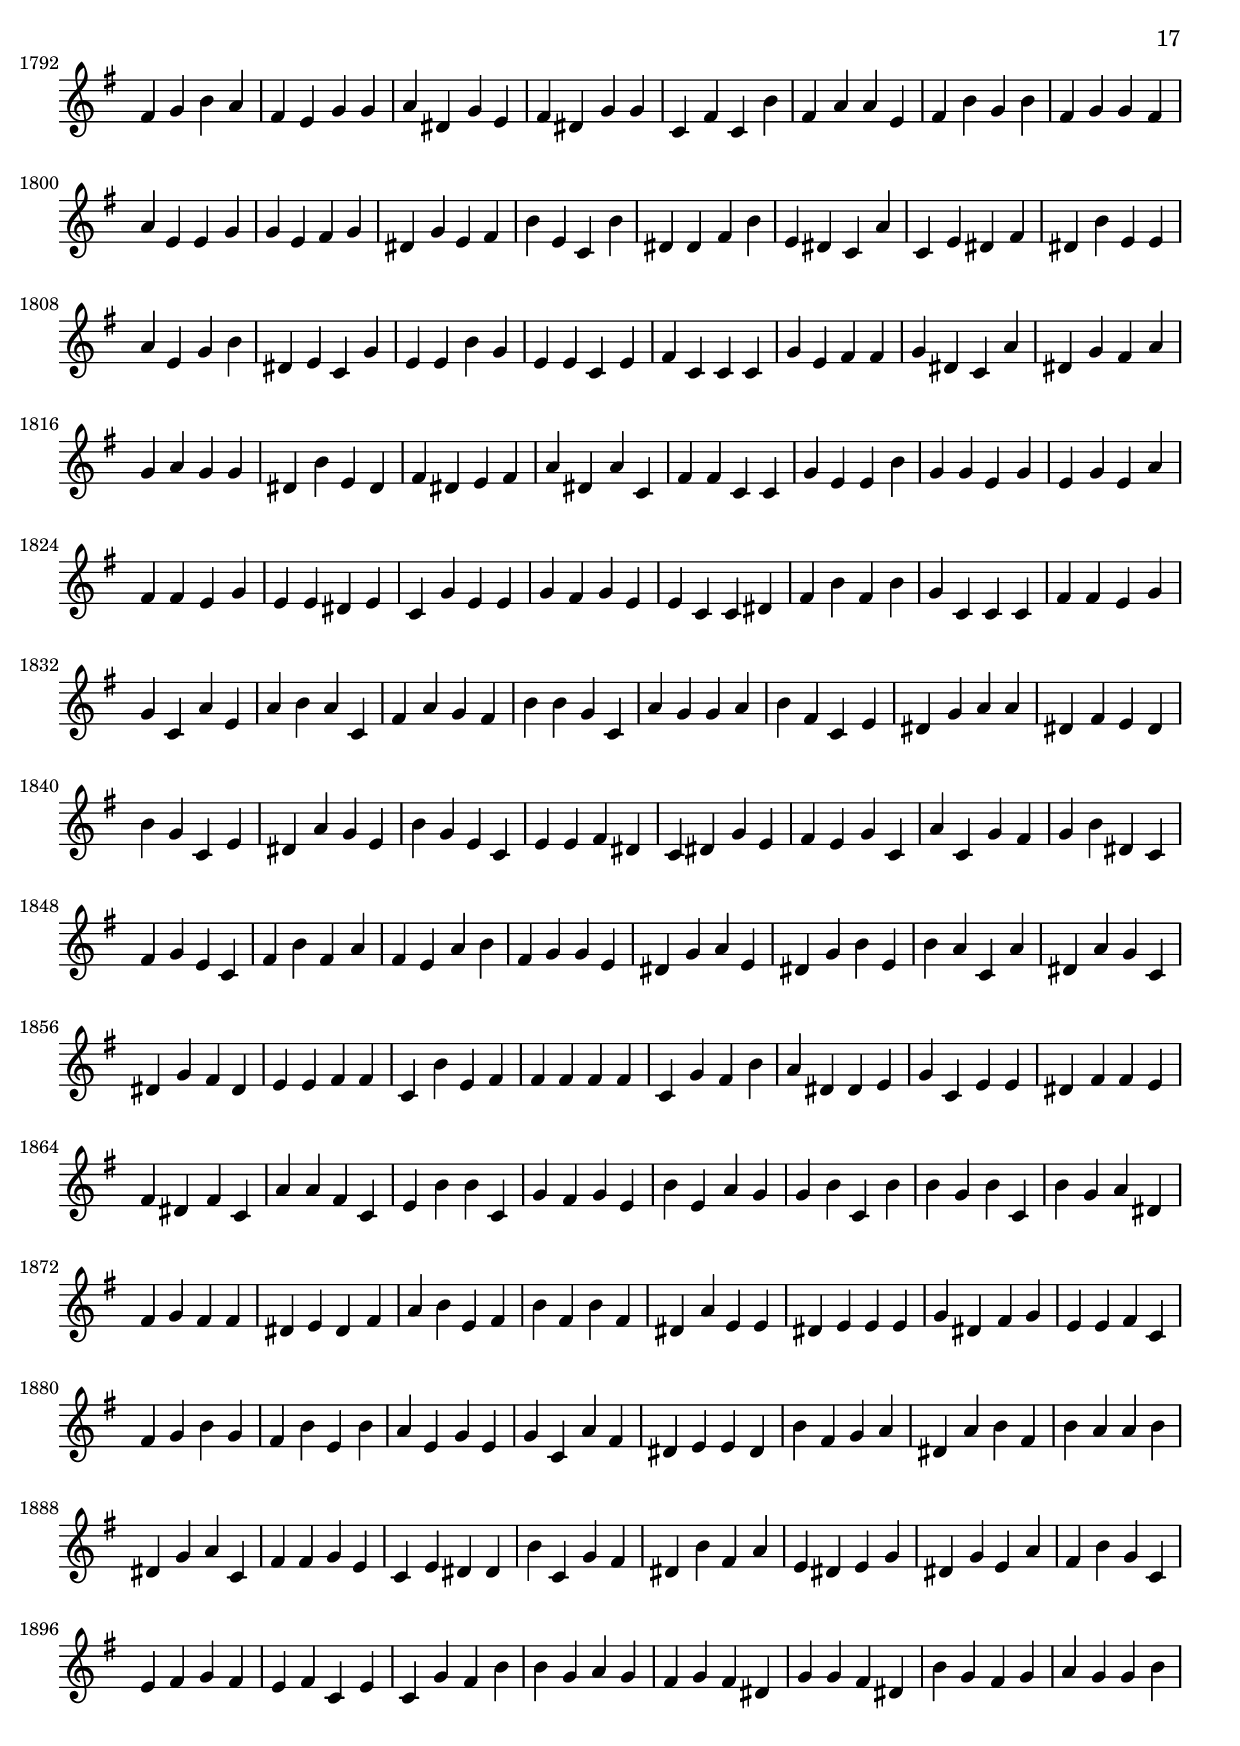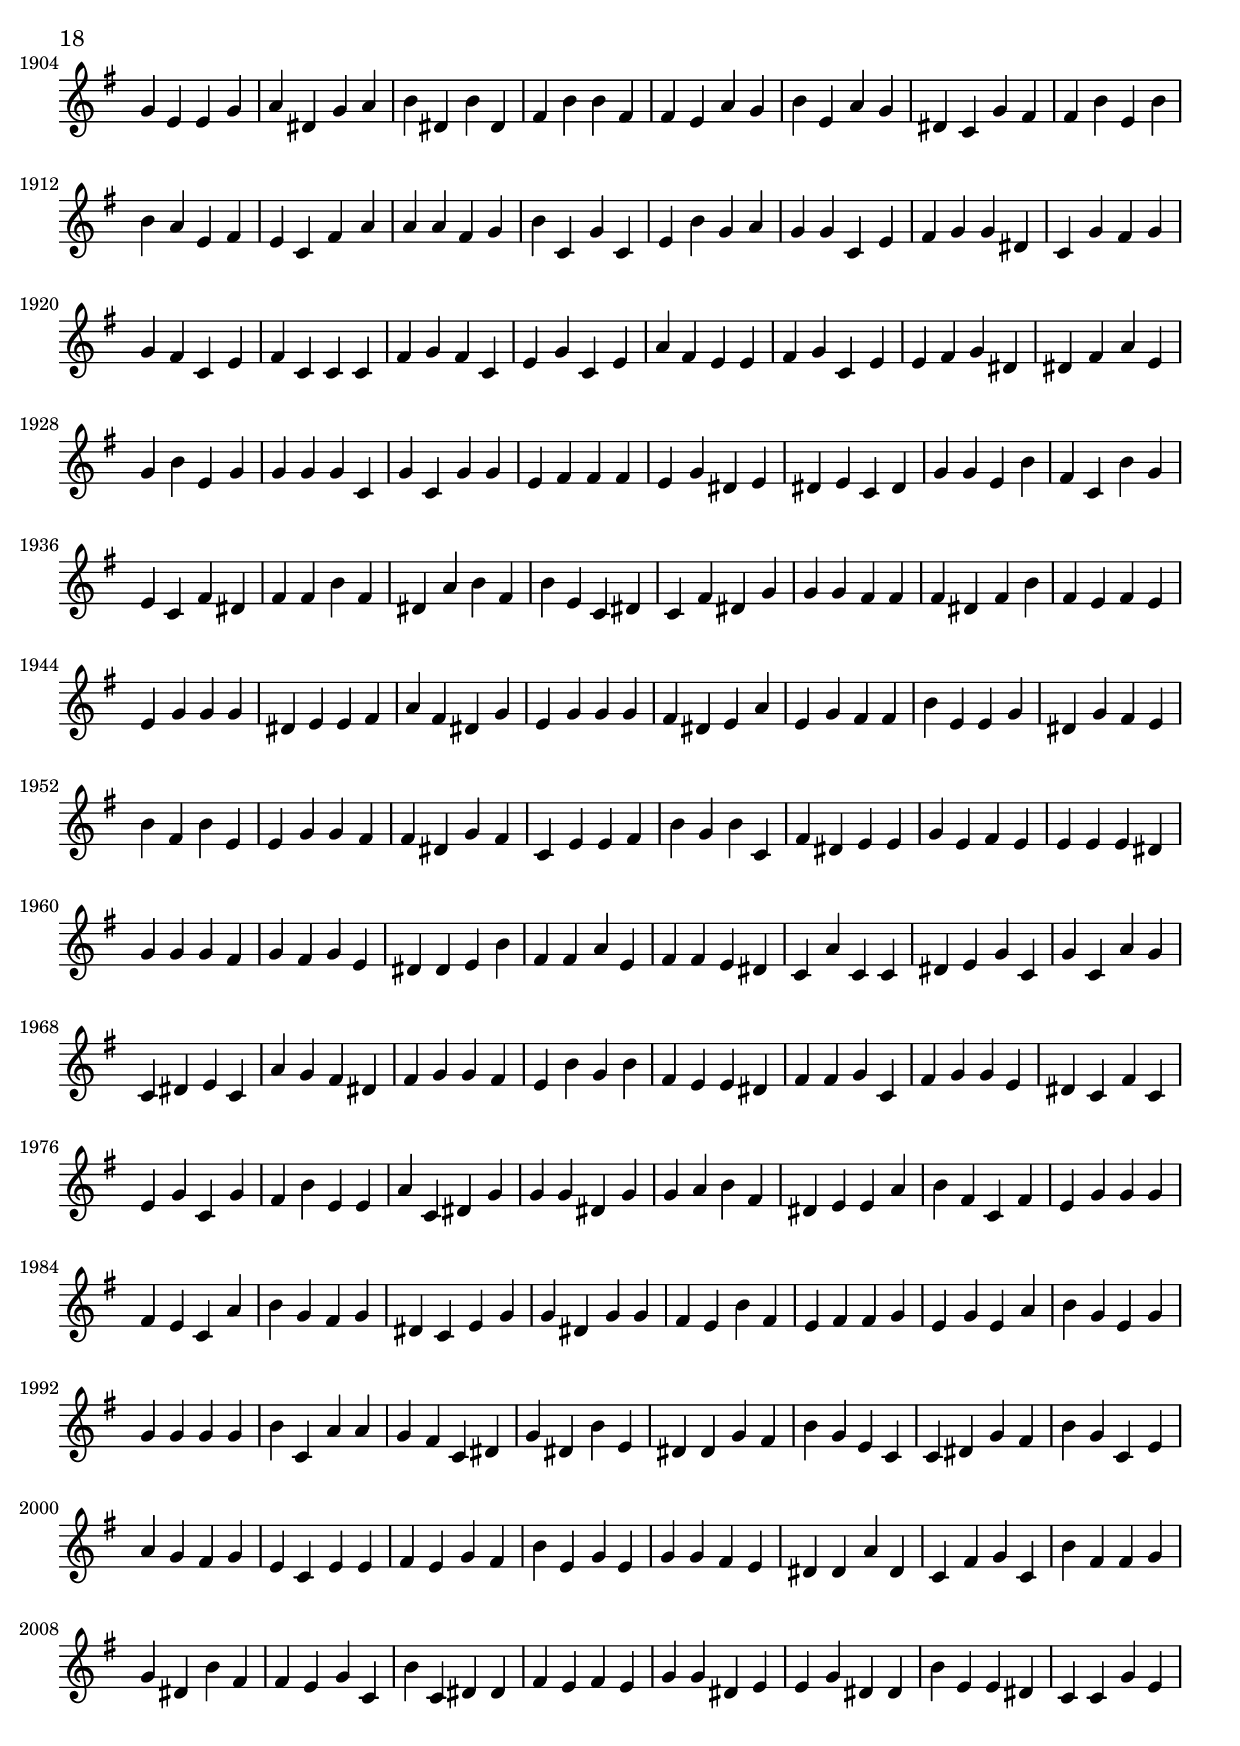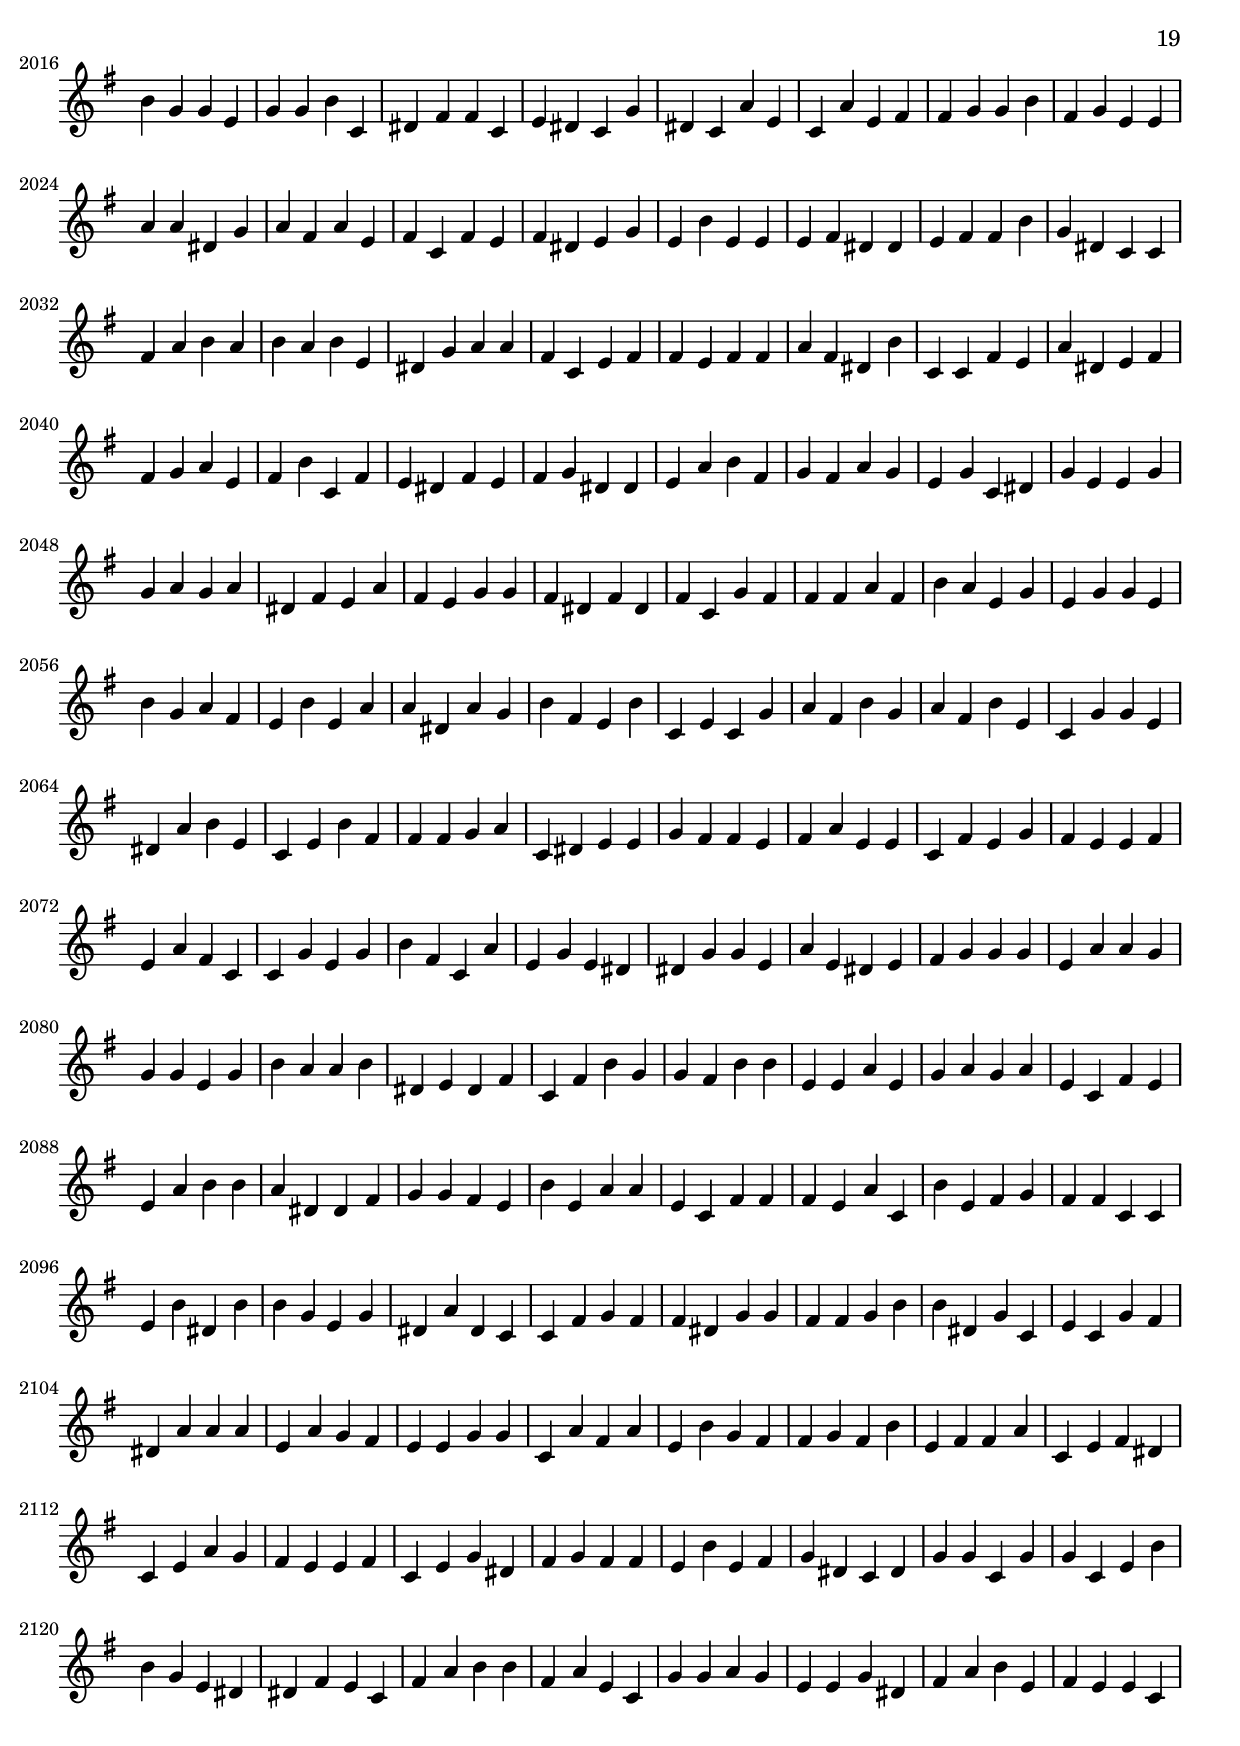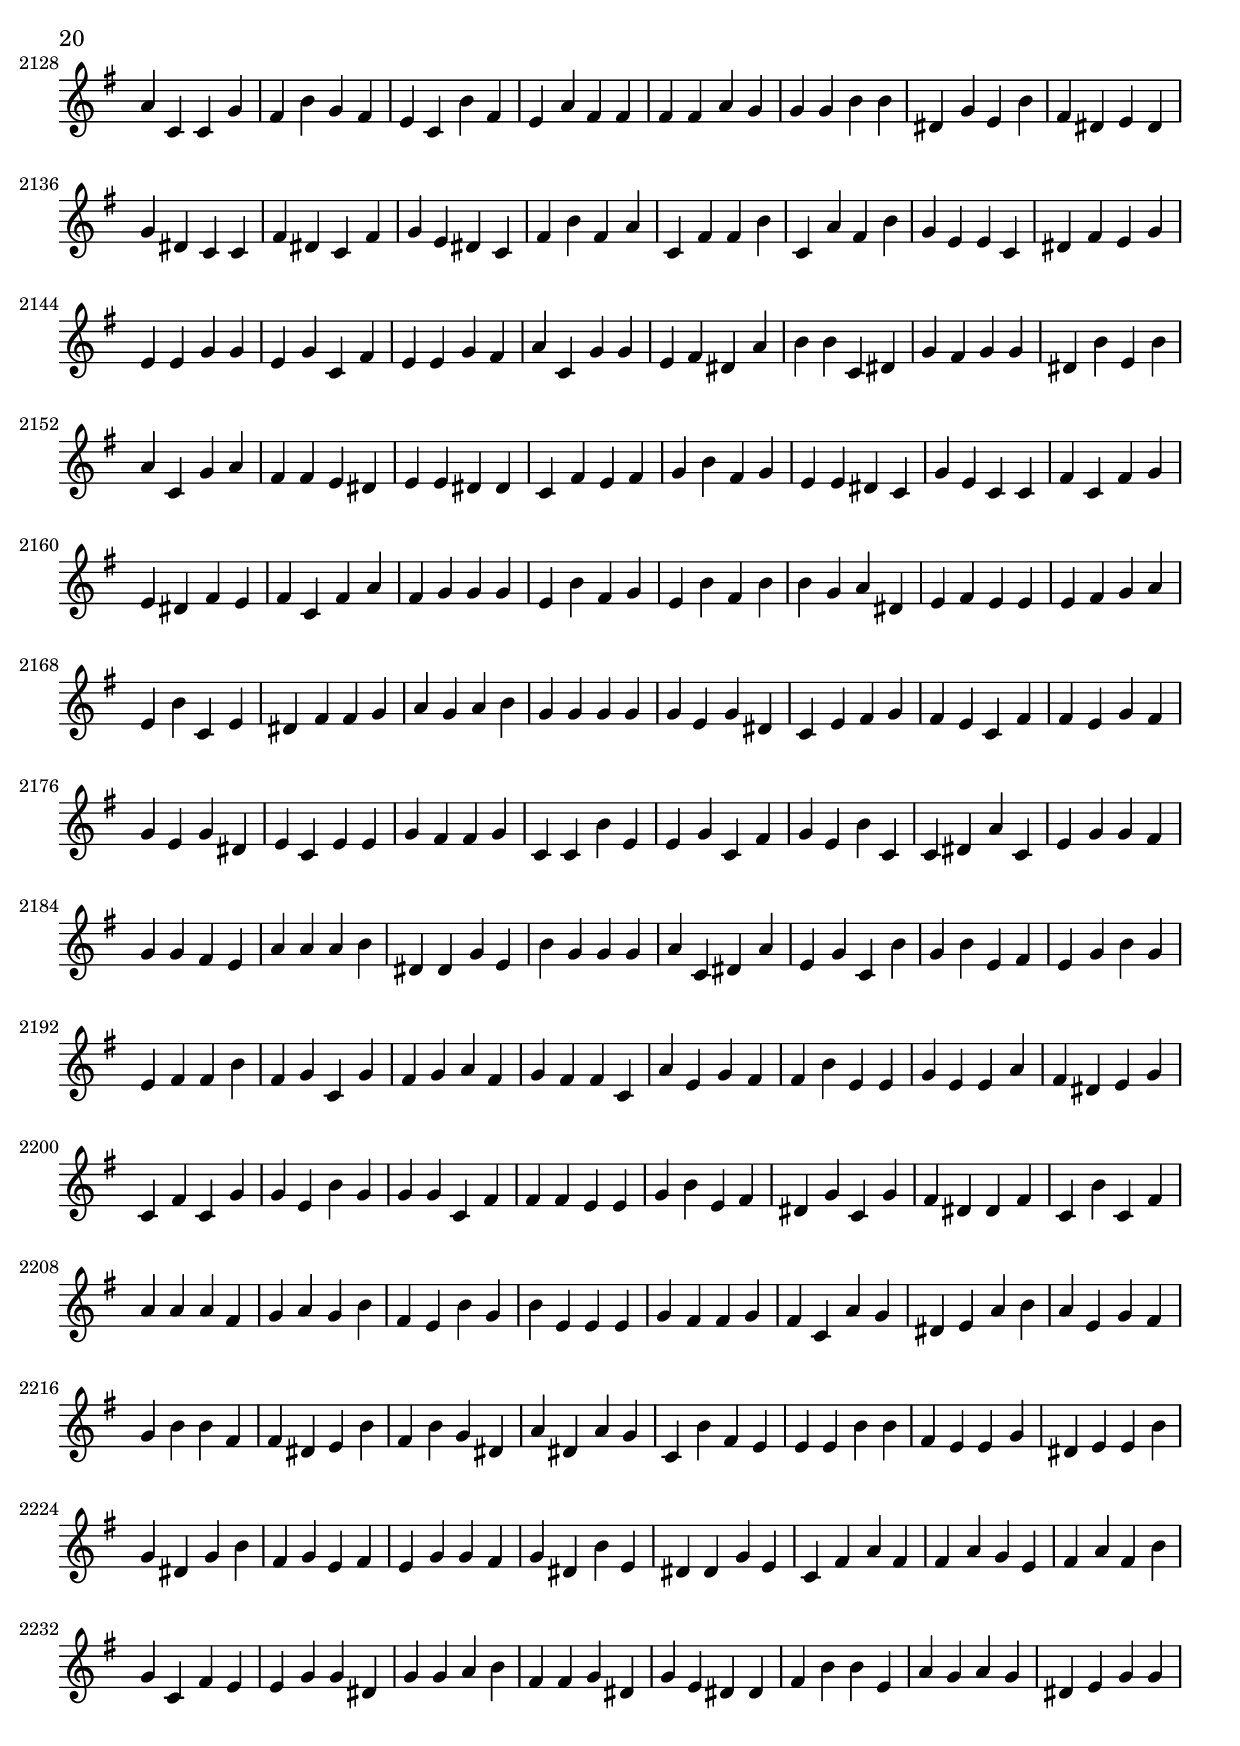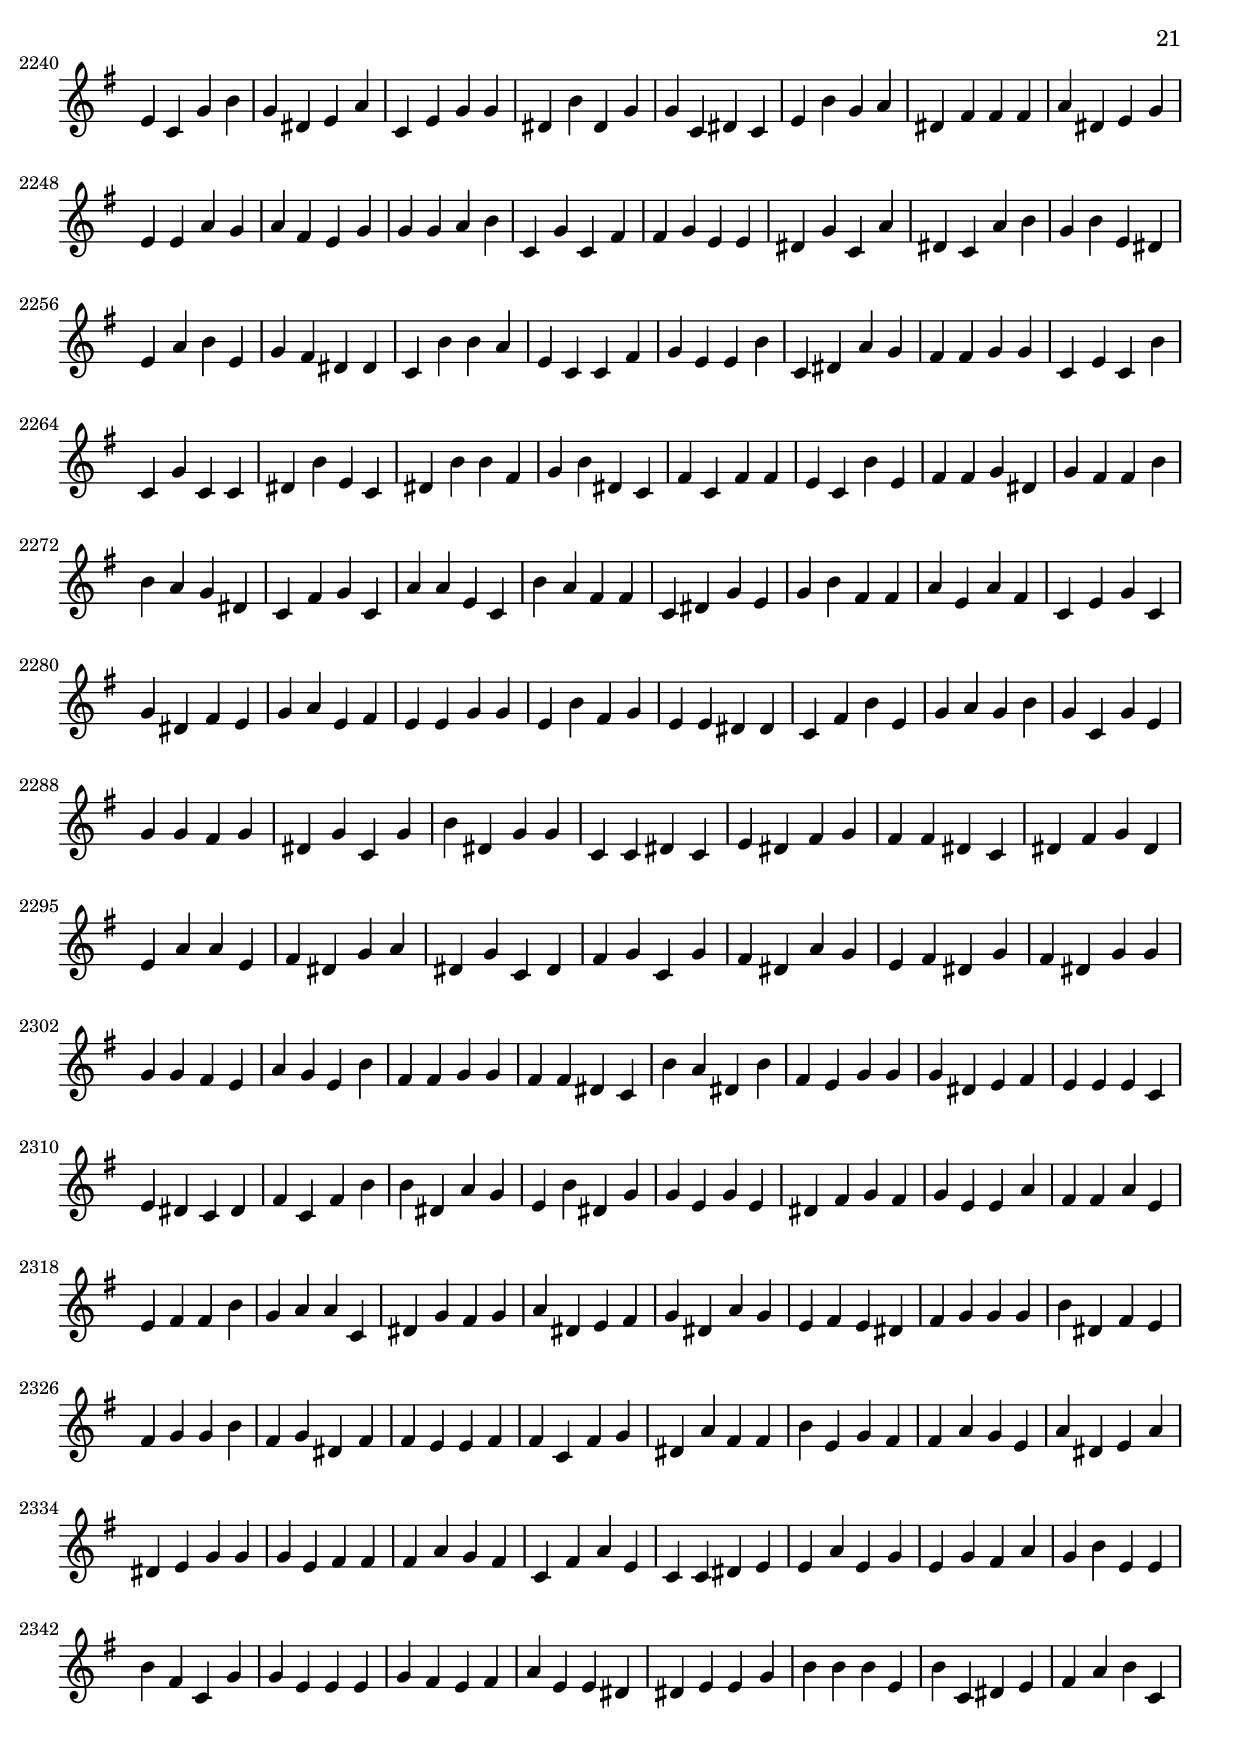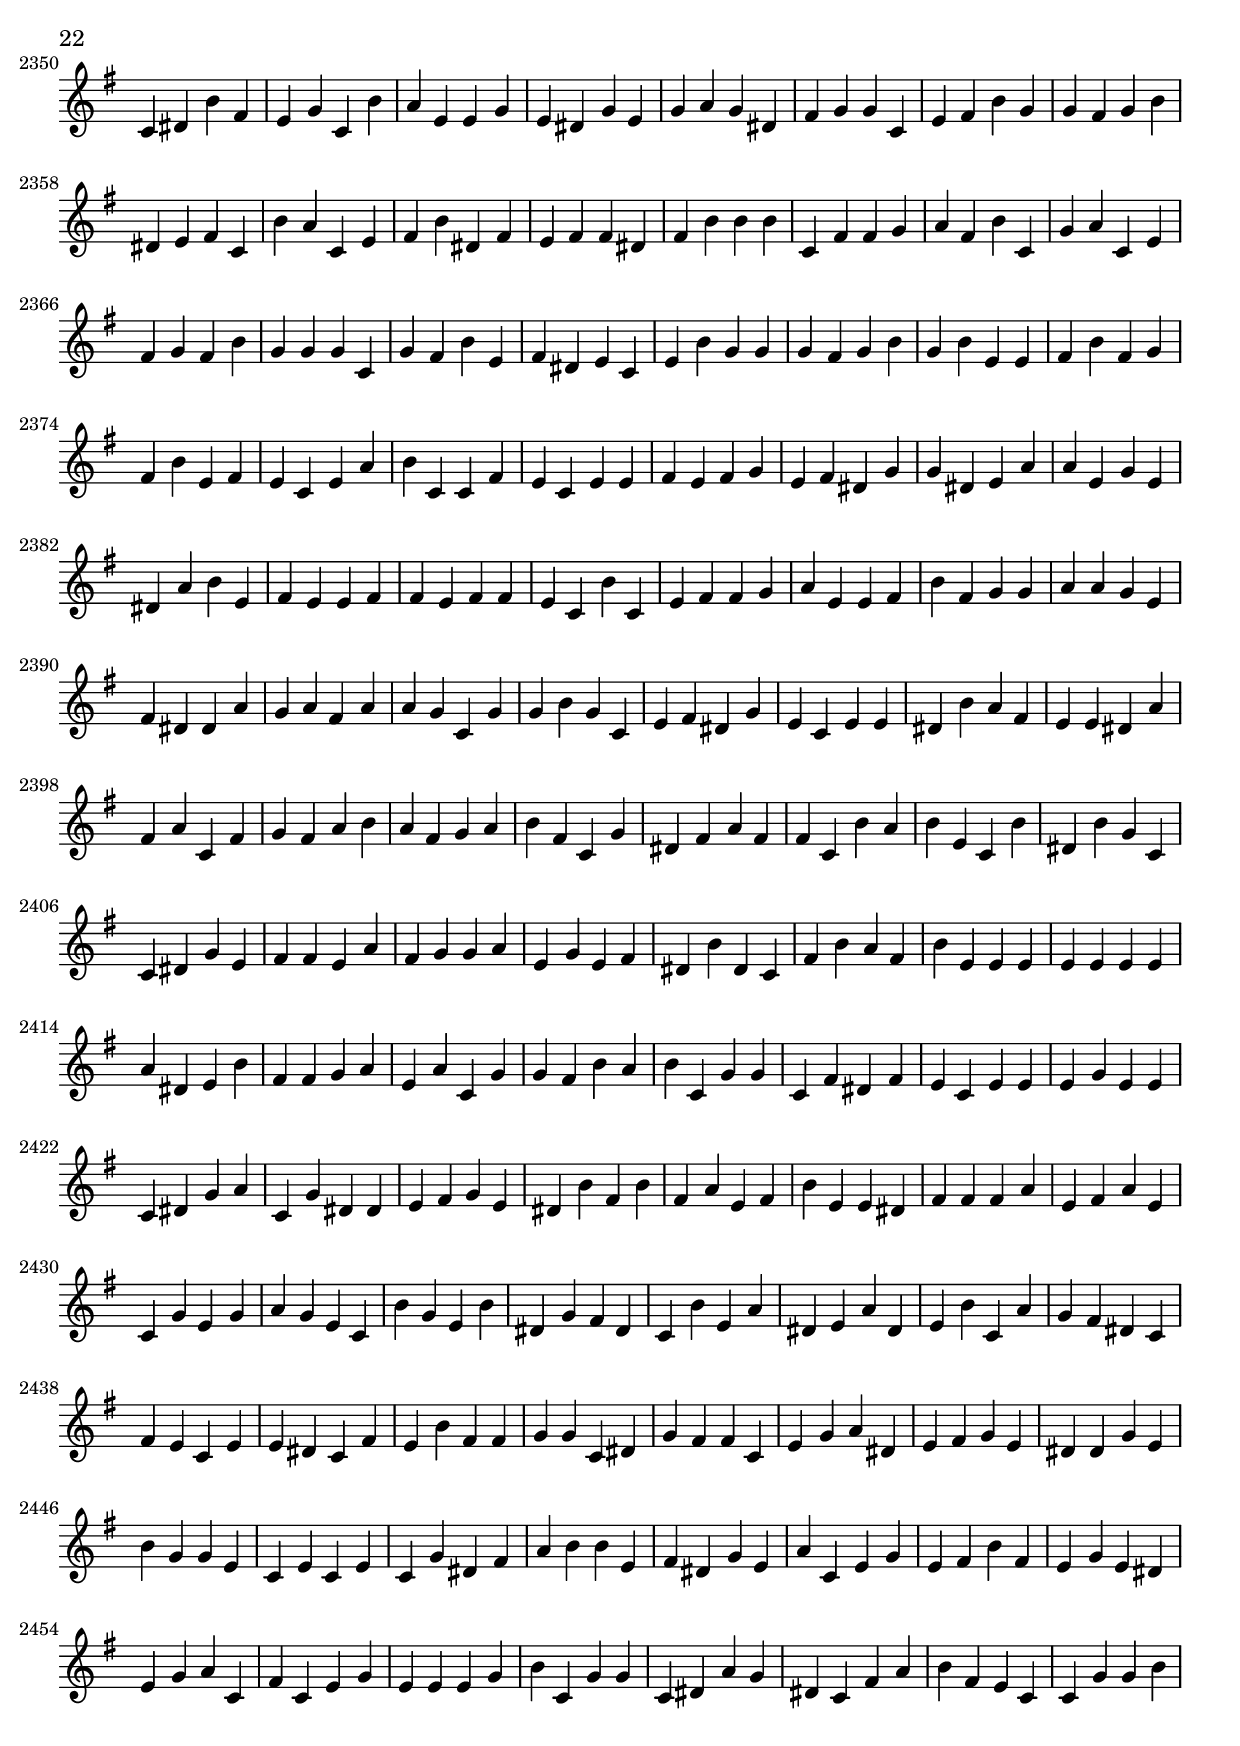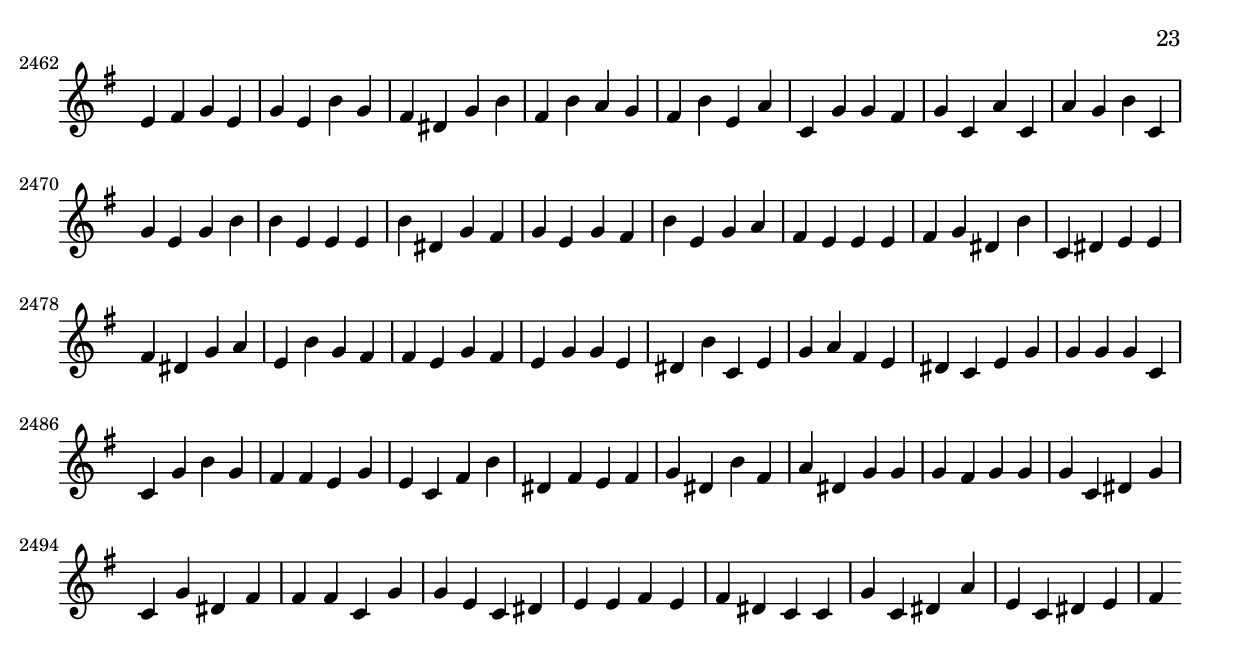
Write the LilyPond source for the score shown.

\version "2.22.1" 
 \score{
 {
  \key e \minor 
a' fis' b' fis' c' g' g' dis' c' a' c' fis' g' e' g' a' g' a' fis' b' dis' g' dis' b' a' a' fis' a' g' e' g' c' e' g' fis' fis' b' fis' g' e' fis' dis' g' a' g' g' a' e' c' fis' e' c' fis' g' e' g' e' b' g' b' b' c' g' g' a' e' e' fis' fis' dis' b' e' dis' g' fis' dis' g' e' fis' g' g' fis' dis' g' fis' e' a' b' fis' g' c' a' b' g' fis' fis' e' e' dis' e' g' fis' g' fis' b' fis' e' fis' dis' c' fis' a' g' fis' g' a' e' dis' dis' b' e' e' g' a' fis' b' b' dis' e' g' c' c' e' c' fis' g' g' a' fis' e' g' c' a' c' g' b' e' fis' fis' g' fis' b' fis' fis' fis' fis' e' b' c' e' g' fis' b' fis' e' g' e' e' fis' g' a' fis' c' g' fis' fis' e' c' c' c' g' dis' b' b' dis' g' g' g' b' fis' g' c' b' g' a' e' a' fis' fis' g' dis' b' b' g' fis' fis' fis' e' g' e' c' dis' dis' c' g' a' a' b' b' dis' fis' g' fis' b' e' c' dis' b' fis' g' a' a' e' fis' dis' e' fis' a' fis' dis' c' g' e' fis' g' e' fis' g' e' g' fis' b' c' dis' b' fis' c' dis' dis' g' g' a' b' dis' e' a' b' fis' dis' fis' e' b' c' b' a' g' dis' dis' b' fis' g' fis' a' a' g' a' dis' e' e' g' dis' e' g' b' g' fis' b' fis' g' e' a' e' g' b' c' fis' e' e' e' dis' dis' e' dis' a' fis' c' c' fis' fis' fis' e' b' fis' fis' fis' c' g' e' g' g' e' g' dis' g' fis' g' g' g' c' b' e' g' fis' e' fis' c' a' dis' b' a' dis' e' fis' g' g' c' g' e' a' dis' e' e' fis' fis' a' a' e' c' a' e' c' b' fis' fis' g' e' b' dis' dis' c' g' fis' a' fis' b' fis' b' dis' g' c' fis' g' b' fis' c' fis' fis' dis' e' g' b' a' a' e' c' e' g' e' e' a' dis' c' e' c' g' c' g' fis' g' c' a' e' g' g' fis' fis' dis' fis' fis' e' a' fis' fis' g' a' g' dis' fis' fis' e' g' a' fis' e' c' fis' fis' fis' c' b' fis' e' e' b' b' dis' g' a' e' g' g' dis' g' e' b' g' c' dis' e' a' c' fis' fis' fis' c' e' c' g' e' g' b' fis' g' fis' g' g' e' g' a' fis' fis' fis' a' e' fis' fis' g' b' g' fis' g' g' fis' a' a' dis' e' a' a' dis' g' b' b' e' dis' c' dis' dis' b' a' e' fis' dis' e' g' fis' a' g' b' g' b' dis' a' g' c' g' g' b' e' a' e' fis' g' e' e' e' g' fis' e' g' fis' dis' e' g' b' a' e' e' g' e' e' e' c' a' g' g' fis' e' fis' e' dis' g' g' a' fis' e' dis' e' c' g' a' fis' b' dis' e' b' fis' fis' fis' b' dis' e' dis' dis' g' b' e' c' fis' a' g' e' e' e' c' dis' fis' fis' g' e' fis' b' c' g' dis' a' c' dis' e' fis' g' e' e' fis' c' e' e' fis' a' b' g' e' c' e' e' fis' g' dis' e' g' fis' e' a' dis' a' e' fis' e' fis' e' g' fis' b' dis' fis' b' b' e' g' e' fis' g' g' b' g' c' a' b' a' e' fis' b' dis' c' b' g' c' fis' c' a' e' fis' e' c' e' e' g' g' g' e' g' dis' fis' g' g' c' fis' g' g' a' c' b' g' e' fis' g' g' c' dis' fis' fis' g' fis' g' g' e' g' fis' g' dis' e' fis' dis' b' e' a' b' b' fis' fis' fis' c' g' fis' fis' a' dis' g' g' e' e' b' e' e' fis' a' e' g' g' dis' e' c' fis' fis' e' e' e' g' fis' fis' a' b' g' g' g' g' g' g' fis' a' e' g' g' e' fis' e' b' g' g' c' fis' e' c' g' e' a' fis' e' a' g' fis' fis' dis' e' g' dis' a' fis' fis' c' g' c' e' g' b' b' c' g' b' c' c' a' b' dis' g' e' fis' a' e' g' dis' b' g' c' g' g' a' e' fis' g' c' a' a' b' b' dis' fis' c' e' a' c' g' dis' fis' g' a' fis' fis' fis' fis' fis' e' fis' e' fis' e' e' e' a' fis' a' e' fis' a' fis' e' c' g' fis' fis' dis' c' fis' e' c' a' a' g' e' fis' a' fis' fis' b' g' e' dis' fis' e' fis' e' e' dis' dis' g' fis' b' e' a' e' a' c' g' fis' g' c' a' b' g' e' b' g' fis' e' c' c' b' dis' fis' e' a' fis' fis' c' g' c' dis' g' fis' dis' a' fis' fis' g' a' c' a' e' fis' e' c' g' a' e' c' fis' g' c' e' e' fis' fis' fis' c' e' e' fis' e' c' a' g' fis' e' fis' g' g' dis' fis' e' dis' dis' fis' a' e' e' fis' g' g' e' fis' e' dis' dis' fis' fis' fis' g' c' g' e' g' g' fis' dis' b' g' e' fis' g' fis' g' a' fis' e' g' c' g' c' e' g' e' fis' e' dis' c' b' fis' c' fis' dis' a' g' e' fis' fis' dis' c' g' a' dis' fis' c' a' a' fis' fis' fis' g' e' g' dis' fis' g' a' e' a' e' fis' g' c' g' e' a' c' a' e' fis' fis' c' g' g' dis' fis' g' g' c' e' e' a' dis' g' g' c' g' g' b' fis' a' fis' g' fis' g' b' g' e' g' fis' e' e' c' g' fis' a' b' e' g' fis' a' fis' c' fis' c' c' e' b' fis' c' e' g' b' g' b' c' b' fis' c' e' dis' g' c' g' c' e' fis' g' g' c' a' a' fis' fis' dis' fis' dis' fis' e' g' e' fis' c' c' fis' fis' g' e' e' c' e' g' fis' a' fis' fis' e' c' b' dis' a' e' b' dis' b' g' a' g' a' fis' g' g' c' c' e' dis' e' b' e' e' g' g' e' e' e' fis' dis' e' fis' fis' a' g' e' e' g' fis' b' fis' fis' g' b' e' fis' g' fis' c' fis' a' dis' fis' dis' e' a' c' dis' a' e' e' e' dis' dis' e' fis' e' b' e' fis' e' fis' fis' fis' g' b' g' g' c' c' c' g' dis' fis' g' fis' g' b' dis' e' dis' e' fis' a' e' b' b' g' b' b' fis' g' c' c' a' e' g' e' e' b' e' g' dis' fis' b' e' fis' e' b' e' b' e' c' a' b' dis' b' dis' g' e' fis' e' b' dis' dis' fis' b' g' c' g' e' dis' g' b' g' fis' g' g' a' a' fis' a' dis' e' e' e' g' fis' g' fis' g' fis' c' g' fis' e' b' e' c' g' fis' dis' g' e' c' dis' g' dis' dis' e' g' b' e' c' fis' e' a' fis' fis' c' e' fis' g' a' c' fis' fis' g' c' a' a' fis' g' b' a' e' e' a' c' c' fis' e' dis' b' e' g' b' e' b' g' dis' b' e' a' g' dis' a' g' fis' b' fis' g' g' g' e' g' dis' e' b' g' dis' g' g' g' g' e' g' dis' e' fis' g' a' c' b' e' fis' fis' dis' a' dis' e' e' g' a' b' fis' e' g' fis' dis' b' fis' g' fis' g' g' g' b' c' fis' dis' a' fis' c' e' a' e' g' fis' dis' fis' fis' g' g' e' b' c' c' c' e' e' dis' e' b' g' fis' a' fis' c' e' c' b' g' b' c' fis' fis' c' fis' dis' g' g' dis' g' g' c' dis' g' e' g' g' e' g' fis' e' e' g' e' c' e' g' a' e' g' g' c' c' a' g' fis' fis' dis' c' a' b' b' g' fis' e' g' e' g' e' c' c' g' dis' e' g' a' dis' b' fis' e' dis' dis' c' b' g' g' fis' fis' g' fis' fis' fis' fis' a' b' e' g' e' e' c' a' c' dis' dis' a' dis' g' fis' e' e' b' g' dis' c' b' g' c' g' e' fis' dis' g' c' c' fis' fis' fis' fis' b' fis' e' c' e' b' dis' e' g' fis' g' e' g' e' e' e' e' g' e' g' a' fis' e' e' e' fis' fis' dis' b' e' e' dis' e' e' fis' dis' fis' b' c' g' b' g' fis' g' g' fis' e' a' g' fis' e' g' fis' b' e' e' g' a' c' e' fis' b' fis' b' b' fis' g' e' a' c' dis' fis' c' b' fis' fis' dis' fis' a' dis' fis' fis' c' e' a' c' g' c' c' g' fis' a' a' b' e' c' e' b' fis' fis' b' g' b' dis' fis' b' a' fis' c' g' a' a' g' a' g' e' e' a' g' b' fis' b' a' a' a' b' c' b' e' e' dis' g' b' fis' dis' fis' dis' g' c' fis' fis' g' fis' a' c' dis' g' b' fis' c' c' dis' g' e' g' g' g' fis' g' g' g' g' fis' fis' b' g' e' g' c' c' e' g' c' b' g' c' dis' fis' fis' e' dis' e' fis' e' g' e' b' g' b' dis' e' fis' dis' c' a' b' dis' dis' fis' e' b' g' fis' fis' dis' g' e' g' a' g' e' g' fis' e' fis' dis' e' fis' c' e' fis' b' a' fis' a' fis' g' e' g' dis' e' g' e' dis' dis' fis' fis' b' c' b' fis' e' e' g' c' a' fis' fis' a' e' fis' dis' a' dis' e' g' c' e' dis' fis' e' e' dis' b' g' g' c' fis' g' c' g' e' c' fis' fis' e' a' g' g' g' fis' b' fis' g' dis' e' fis' b' fis' g' fis' b' fis' fis' dis' g' dis' g' b' c' dis' e' b' g' b' fis' g' dis' c' g' fis' c' e' g' g' g' fis' e' dis' dis' fis' fis' fis' dis' a' e' dis' e' b' b' g' e' fis' dis' g' g' e' a' g' fis' g' b' g' b' c' e' b' e' fis' g' a' e' fis' a' e' fis' dis' g' dis' e' g' c' dis' a' dis' b' a' e' fis' g' fis' e' g' fis' e' b' dis' e' e' dis' b' dis' c' e' c' e' a' g' dis' g' b' fis' a' fis' g' e' fis' dis' c' fis' a' g' dis' b' c' g' g' c' fis' fis' a' a' g' e' b' e' fis' e' g' e' c' g' e' e' g' g' b' dis' c' e' dis' b' e' e' fis' g' c' fis' g' dis' g' b' dis' fis' a' g' fis' a' c' g' c' g' c' e' e' g' fis' g' c' fis' g' g' dis' g' e' c' g' g' b' fis' g' b' e' e' e' g' dis' e' fis' g' b' e' fis' g' dis' fis' b' fis' g' dis' e' fis' b' e' dis' g' g' e' g' e' g' dis' b' e' fis' a' dis' a' g' b' b' a' e' b' c' c' a' e' c' e' dis' fis' g' e' a' b' g' dis' g' c' g' b' c' fis' e' b' g' a' g' g' dis' c' fis' b' a' fis' b' g' g' fis' e' g' fis' g' e' dis' c' g' g' c' e' g' a' e' g' g' fis' dis' g' dis' b' dis' fis' c' fis' c' e' e' g' fis' c' fis' a' fis' e' b' fis' e' c' g' e' fis' fis' c' g' c' g' e' e' g' g' e' c' b' g' fis' g' a' e' fis' dis' fis' e' c' a' g' g' fis' b' dis' fis' fis' a' fis' g' dis' fis' dis' fis' a' fis' dis' fis' g' b' g' e' e' b' fis' c' c' g' g' fis' fis' c' c' g' g' c' g' b' c' g' c' a' g' c' g' b' a' fis' e' b' g' g' e' g' c' g' b' dis' fis' e' fis' b' c' g' fis' e' g' e' a' dis' b' b' dis' g' c' fis' b' fis' dis' c' a' fis' a' dis' e' a' dis' g' g' g' dis' g' dis' e' g' g' fis' g' b' dis' e' fis' e' c' fis' g' b' a' fis' fis' b' a' g' e' b' c' fis' g' b' b' fis' a' dis' c' b' g' e' dis' g' e' fis' e' e' g' e' e' fis' c' dis' g' fis' b' a' c' g' g' e' e' e' e' fis' g' g' dis' fis' dis' e' fis' g' b' b' fis' dis' g' b' fis' dis' fis' c' c' c' fis' b' fis' b' e' dis' a' c' a' b' g' g' e' e' g' g' g' c' fis' g' fis' b' fis' fis' dis' b' fis' fis' c' fis' b' c' dis' e' g' fis' c' e' dis' e' fis' dis' fis' b' g' e' a' g' b' c' g' g' dis' e' b' dis' e' dis' e' fis' fis' g' c' g' c' g' fis' a' fis' c' g' g' c' b' g' g' c' b' dis' dis' dis' e' g' e' fis' g' a' g' fis' dis' b' c' dis' c' g' dis' fis' fis' dis' a' c' b' fis' fis' dis' g' a' e' c' e' e' b' c' dis' b' g' fis' e' a' c' c' g' a' dis' a' b' c' dis' fis' fis' e' b' a' g' b' fis' fis' g' c' fis' c' e' e' dis' e' dis' g' b' e' g' b' c' fis' e' g' dis' c' g' dis' e' g' b' e' g' c' g' g' fis' fis' e' g' e' fis' e' fis' g' a' fis' b' c' dis' dis' g' fis' a' dis' fis' dis' e' g' g' fis' e' b' fis' g' b' e' c' dis' e' fis' e' fis' c' e' a' a' e' fis' dis' fis' e' g' g' fis' dis' fis' e' g' g' e' fis' e' b' e' dis' e' g' fis' e' fis' g' b' g' a' fis' c' fis' g' e' e' g' e' fis' b' g' e' g' dis' e' c' g' fis' c' g' dis' fis' a' dis' c' c' b' g' e' fis' fis' fis' g' a' fis' g' g' e' fis' b' fis' g' fis' dis' fis' g' g' g' fis' g' b' fis' e' g' g' dis' c' fis' fis' e' b' fis' c' e' c' dis' b' e' fis' b' g' e' e' b' e' e' c' c' c' fis' a' g' a' e' g' dis' b' fis' b' c' fis' c' g' a' e' b' dis' g' a' b' a' dis' b' c' b' g' fis' c' fis' b' b' b' e' g' c' g' dis' c' fis' dis' e' fis' g' fis' e' c' fis' fis' b' fis' a' c' b' e' a' c' e' a' g' c' g' a' fis' fis' a' b' g' e' fis' dis' dis' fis' e' g' fis' a' c' g' dis' g' c' a' dis' g' a' fis' b' b' g' g' c' g' b' fis' b' g' a' e' fis' fis' e' fis' fis' e' fis' b' c' e' dis' c' b' e' a' c' g' e' g' e' g' g' a' b' b' e' a' e' b' g' e' e' e' a' fis' e' c' e' fis' c' a' g' e' dis' g' fis' g' fis' a' fis' e' b' b' e' fis' e' fis' b' e' fis' b' fis' g' dis' fis' a' a' g' fis' b' b' c' e' fis' a' fis' dis' fis' e' c' fis' g' b' a' c' e' dis' b' a' e' g' fis' fis' b' c' a' fis' g' fis' e' b' fis' b' fis' fis' e' e' c' a' e' e' dis' fis' b' dis' fis' e' dis' e' b' g' fis' g' g' e' fis' fis' g' fis' fis' g' e' g' a' g' g' c' g' e' dis' fis' b' fis' g' dis' dis' a' b' g' fis' e' c' b' b' b' e' dis' b' a' e' b' c' fis' g' a' e' fis' fis' fis' g' g' fis' e' g' g' g' fis' a' g' fis' e' fis' c' g' fis' g' c' dis' fis' fis' fis' b' dis' e' c' fis' b' g' dis' g' fis' g' a' g' e' b' fis' g' b' e' g' e' e' fis' fis' dis' b' g' b' g' a' fis' g' dis' fis' c' dis' e' g' b' c' g' e' fis' e' g' c' fis' b' dis' c' c' e' g' g' c' g' a' fis' dis' e' a' fis' fis' fis' g' a' e' fis' b' g' e' g' a' e' dis' g' fis' a' e' fis' c' c' g' c' dis' dis' a' fis' g' a' e' e' fis' e' e' fis' a' e' a' g' e' dis' g' e' g' g' e' e' e' a' b' dis' e' g' g' fis' fis' g' c' dis' g' c' g' g' dis' dis' fis' c' e' fis' b' g' fis' c' e' a' e' dis' fis' e' a' fis' b' b' e' e' a' b' c' b' g' g' e' g' dis' e' c' b' fis' b' dis' dis' c' g' g' c' g' e' fis' b' g' e' b' b' g' fis' c' e' e' a' g' c' fis' fis' dis' dis' dis' e' e' g' fis' a' g' b' a' b' e' fis' fis' fis' g' e' e' fis' e' b' fis' dis' a' a' fis' e' a' b' dis' b' g' dis' c' fis' b' c' a' g' e' c' e' g' dis' g' dis' fis' c' dis' fis' e' e' c' c' e' fis' fis' e' dis' dis' c' fis' e' g' dis' g' g' fis' fis' dis' a' c' e' b' e' a' dis' a' fis' b' e' c' g' c' e' fis' b' c' g' fis' e' g' fis' g' e' e' dis' b' fis' b' e' fis' fis' e' g' e' fis' g' e' dis' g' fis' e' b' a' g' e' a' g' e' c' g' c' fis' c' dis' e' e' fis' c' e' e' e' e' b' g' e' a' a' e' fis' dis' g' g' a' dis' e' e' e' g' a' e' c' c' fis' e' dis' a' fis' e' dis' a' c' g' b' g' fis' fis' e' a' fis' g' c' fis' b' e' fis' g' e' c' a' g' g' g' fis' fis' g' fis' fis' g' dis' fis' fis' dis' fis' g' c' fis' dis' e' a' g' fis' c' e' g' fis' g' fis' b' fis' b' fis' b' fis' fis' g' g' fis' dis' b' b' e' e' dis' e' g' c' e' c' g' e' e' dis' g' c' e' g' g' e' g' fis' e' c' dis' e' fis' fis' dis' e' g' g' g' fis' e' g' fis' fis' dis' g' e' g' fis' c' g' fis' e' fis' e' a' c' e' dis' e' fis' g' e' b' fis' c' fis' a' g' g' g' fis' e' fis' fis' a' c' g' e' g' a' c' a' g' dis' c' e' g' c' fis' g' fis' e' fis' a' c' e' g' fis' c' fis' a' dis' g' fis' fis' g' e' g' fis' b' b' b' g' fis' e' e' dis' e' c' fis' e' a' a' b' dis' e' fis' fis' e' a' fis' b' fis' g' dis' e' fis' fis' fis' a' dis' g' g' e' fis' dis' c' fis' c' fis' dis' a' g' fis' a' fis' c' e' fis' g' e' e' fis' dis' c' fis' c' fis' fis' dis' fis' c' fis' e' fis' b' a' e' dis' c' e' dis' fis' fis' a' c' fis' c' c' dis' c' e' fis' fis' b' g' e' g' g' fis' g' fis' c' g' g' fis' g' a' fis' e' a' b' c' c' g' fis' a' a' fis' dis' a' c' c' e' e' dis' b' e' g' fis' fis' c' a' c' fis' g' a' g' g' dis' fis' fis' c' b' fis' g' dis' a' g' fis' a' g' g' a' a' e' fis' g' fis' c' e' e' dis' b' g' e' b' dis' e' c' g' c' g' e' e' e' g' fis' c' b' fis' fis' b' fis' dis' c' b' g' fis' c' g' b' dis' fis' dis' a' e' fis' fis' e' g' e' e' g' fis' fis' g' g' b' a' e' g' g' g' b' b' fis' fis' g' c' e' c' e' fis' g' fis' g' fis' g' e' c' g' g' a' g' a' a' g' dis' e' g' e' g' g' g' e' fis' g' e' fis' b' b' a' a' c' e' a' g' dis' c' b' fis' g' a' fis' g' a' g' fis' fis' g' a' g' c' g' e' b' dis' a' dis' dis' e' a' e' c' fis' a' dis' e' b' fis' b' g' fis' fis' a' fis' fis' a' e' a' g' e' a' fis' g' b' g' e' a' e' c' fis' g' fis' c' g' b' a' e' b' b' fis' e' e' g' g' fis' a' g' e' dis' c' dis' fis' fis' e' g' a' e' e' a' b' b' b' e' a' e' e' e' e' b' dis' g' g' fis' fis' g' e' fis' g' fis' a' e' g' e' a' a' e' a' fis' e' fis' g' e' dis' g' fis' fis' e' fis' fis' e' e' b' b' g' g' g' a' g' fis' c' fis' dis' e' fis' b' g' b' b' b' fis' c' g' dis' a' e' dis' dis' g' fis' a' fis' g' c' g' g' fis' dis' fis' b' e' fis' a' fis' g' a' c' c' g' dis' c' fis' g' fis' a' fis' b' b' g' c' e' dis' fis' c' e' g' dis' g' b' a' a' b' b' fis' fis' g' a' e' a' g' dis' fis' dis' b' g' dis' g' b' a' b' fis' e' e' e' a' g' g' dis' g' e' fis' e' g' fis' e' e' a' fis' fis' g' fis' c' b' b' fis' fis' e' fis' e' b' b' dis' fis' g' a' g' c' g' e' fis' dis' g' e' fis' e' c' g' dis' c' g' g' e' g' fis' fis' fis' dis' dis' e' a' g' dis' dis' dis' c' c' e' a' e' g' g' c' b' e' fis' fis' e' c' c' e' fis' c' a' e' dis' a' b' dis' dis' fis' g' e' dis' c' a' fis' e' g' fis' g' dis' c' g' dis' g' fis' fis' dis' g' e' c' dis' b' e' dis' g' a' fis' g' c' e' e' c' fis' dis' a' c' dis' dis' g' e' fis' fis' c' c' fis' fis' e' e' e' g' g' a' dis' e' dis' c' g' fis' e' dis' b' fis' dis' fis' fis' e' g' fis' e' b' c' a' a' b' fis' fis' c' e' a' b' dis' fis' fis' a' dis' c' e' dis' fis' dis' e' c' a' g' b' g' b' b' fis' dis' dis' fis' e' a' g' dis' g' dis' c' e' g' e' fis' e' e' fis' fis' c' c' dis' e' fis' b' c' c' g' g' dis' c' b' fis' g' dis' dis' c' b' e' fis' c' a' e' dis' fis' b' a' b' b' b' a' fis' fis' c' fis' dis' e' dis' g' e' c' fis' b' c' dis' dis' fis' b' e' dis' fis' e' e' e' e' e' g' a' e' fis' e' e' dis' c' g' fis' a' b' b' e' fis' e' fis' g' e' b' g' b' e' e' b' g' e' c' dis' g' g' a' e' c' a' fis' g' g' b' c' dis' fis' a' fis' b' e' e' fis' fis' g' e' e' e' e' b' e' e' fis' c' b' e' a' a' g' dis' g' g' a' g' e' fis' fis' b' c' b' dis' dis' b' dis' b' c' fis' fis' e' e' g' e' g' e' e' fis' g' dis' dis' fis' a' e' dis' a' b' a' g' fis' c' fis' e' fis' c' dis' g' fis' a' e' c' g' a' c' fis' e' fis' g' a' a' e' dis' c' e' c' e' b' e' dis' e' g' c' b' c' e' fis' dis' a' e' e' c' g' c' b' g' e' g' fis' fis' b' g' c' c' e' dis' fis' c' fis' fis' b' e' e' g' c' e' fis' g' dis' g' g' fis' c' g' b' fis' a' e' g' fis' dis' b' e' fis' c' c' e' g' e' g' g' c' g' g' a' e' g' g' e' e' g' dis' c' b' e' a' e' dis' fis' g' c' c' fis' e' dis' c' dis' e' c' fis' a' c' e' c' fis' e' fis' g' g' dis' dis' dis' b' c' b' e' e' g' fis' e' b' c' e' fis' fis' g' g' g' dis' fis' b' fis' g' e' a' e' b' dis' a' g' g' b' e' fis' a' g' g' dis' g' fis' e' e' a' b' e' b' a' e' c' fis' fis' g' c' e' a' c' g' dis' fis' b' c' fis' g' e' fis' g' a' fis' g' e' fis' a' fis' fis' fis' e' g' e' b' g' g' e' fis' g' fis' c' dis' b' e' c' e' a' g' e' a' fis' g' fis' dis' g' fis' c' fis' b' e' g' fis' e' e' fis' e' fis' c' g' g' e' b' fis' e' fis' e' g' b' fis' g' fis' b' e' g' g' fis' a' fis' e' g' b' e' dis' b' e' e' e' g' dis' g' g' b' fis' b' g' c' b' fis' c' b' c' b' e' a' a' g' fis' c' e' fis' fis' c' a' e' dis' fis' b' g' g' fis' fis' fis' a' e' c' fis' c' e' b' a' e' dis' a' a' g' fis' e' c' fis' fis' g' g' e' g' fis' dis' dis' g' g' a' e' fis' e' g' fis' c' g' fis' dis' e' e' e' fis' dis' dis' g' g' c' b' e' b' fis' e' a' fis' g' fis' dis' dis' c' b' g' b' g' b' c' e' fis' fis' b' dis' c' b' e' dis' g' fis' b' a' a' dis' dis' a' g' a' e' g' e' e' a' g' e' dis' g' g' dis' c' dis' e' g' fis' b' dis' a' fis' c' a' e' dis' e' a' dis' e' g' dis' c' e' fis' g' e' g' fis' fis' e' e' dis' a' fis' a' g' e' fis' dis' dis' b' fis' dis' g' e' b' fis' fis' fis' fis' e' e' e' fis' dis' g' g' c' dis' e' g' g' e' g' g' fis' b' e' g' fis' e' b' e' a' fis' e' g' fis' fis' fis' dis' e' fis' g' e' b' fis' g' e' e' e' b' g' g' g' dis' dis' fis' e' fis' fis' g' dis' a' e' e' g' g' fis' a' a' e' c' e' c' fis' fis' b' g' c' g' c' e' fis' c' dis' dis' e' b' g' dis' a' fis' fis' dis' g' g' b' e' g' dis' c' b' e' a' dis' b' g' c' g' a' e' fis' fis' e' e' e' a' dis' e' c' fis' c' g' e' dis' e' a' c' e' g' a' c' e' e' g' fis' a' c' b' e' c' dis' e' e' b' e' a' fis' dis' e' b' a' c' fis' a' dis' g' g' g' g' b' e' e' fis' c' fis' g' fis' c' e' b' g' c' a' e' g' fis' b' b' b' fis' g' a' a' a' e' g' dis' a' b' e' fis' e' fis' e' e' dis' g' a' g' c' g' g' a' g' e' fis' e' c' b' fis' g' a' b' fis' b' b' e' a' e' e' b' b' fis' fis' b' g' dis' a' fis' g' g' fis' dis' e' fis' e' g' g' fis' fis' fis' dis' fis' e' b' fis' a' g' dis' e' b' e' g' fis' c' dis' g' c' fis' dis' g' a' g' dis' c' fis' dis' b' c' e' a' e' g' fis' dis' a' fis' c' g' fis' fis' g' a' fis' g' c' fis' dis' e' a' c' a' fis' fis' g' g' e' b' fis' dis' e' e' g' g' b' e' fis' dis' e' g' b' g' g' g' g' b' dis' c' b' a' dis' dis' fis' e' e' g' fis' e' dis' e' dis' g' g' fis' g' a' fis' g' fis' e' dis' fis' g' g' dis' b' e' e' b' fis' g' b' a' c' b' e' a' e' e' fis' b' fis' dis' a' fis' b' g' dis' c' fis' g' e' g' b' e' g' g' b' a' g' a' e' fis' g' dis' g' e' e' e' dis' g' e' e' g' b' g' g' a' dis' g' c' e' fis' g' g' fis' dis' fis' fis' g' c' e' a' fis' a' e' g' fis' dis' g' a' e' e' fis' c' g' a' e' e' dis' b' e' fis' dis' c' fis' g' g' fis' g' a' c' e' fis' dis' e' fis' c' fis' fis' fis' dis' fis' e' c' c' e' fis' g' g' e' a' c' g' a' a' b' b' dis' e' b' g' fis' fis' c' fis' g' dis' g' e' g' e' a' e' a' b' a' fis' b' dis' c' a' fis' g' e' e' e' e' b' fis' dis' e' a' fis' g' g' e' dis' dis' c' c' b' fis' fis' e' dis' a' g' e' g' g' g' a' a' b' b' fis' g' c' g' fis' c' b' fis' a' b' fis' fis' g' g' b' fis' c' b' b' b' e' a' b' c' dis' e' a' fis' a' fis' dis' g' b' g' g' a' b' fis' g' fis' a' fis' fis' fis' b' fis' e' g' g' e' e' e' e' fis' e' a' fis' dis' a' fis' e' e' a' b' a' fis' e' e' g' e' e' c' b' c' dis' c' b' c' a' g' g' e' e' e' e' e' g' g' fis' g' e' fis' g' e' c' fis' dis' dis' e' g' dis' g' fis' e' b' g' e' g' g' dis' a' dis' e' fis' g' e' c' g' fis' fis' g' fis' fis' dis' fis' a' a' g' a' fis' dis' dis' dis' a' dis' c' g' fis' dis' fis' g' a' g' dis' dis' fis' dis' a' a' dis' e' dis' g' e' a' c' dis' e' dis' a' e' a' c' b' b' e' e' dis' g' fis' e' a' c' e' b' c' e' e' e' e' g' a' c' c' b' e' fis' e' c' fis' c' g' c' b' fis' e' e' g' e' g' e' fis' fis' b' a' c' dis' g' b' e' fis' b' c' fis' e' fis' fis' e' dis' g' b' dis' b' a' dis' g' dis' e' g' b' c' dis' fis' g' e' c' a' fis' fis' fis' a' b' e' e' fis' a' a' e' a' a' dis' g' c' b' g' a' g' e' fis' a' g' b' b' g' e' c' a' fis' g' b' a' e' g' e' c' fis' a' c' a' fis' fis' b' e' e' fis' fis' g' g' g' dis' e' dis' a' fis' fis' a' a' b' dis' e' e' dis' fis' e' g' dis' g' c' g' e' e' a' e' g' fis' a' a' g' fis' a' e' e' e' fis' e' g' fis' e' e' b' e' fis' c' g' fis' a' a' e' b' dis' b' fis' b' b' g' fis' g' g' e' e' g' dis' a' b' dis' c' g' b' e' e' b' e' b' c' fis' e' fis' b' e' e' fis' e' g' e' fis' g' g' e' e' fis' c' g' fis' e' e' a' fis' e' dis' e' g' e' e' e' e' e' fis' c' e' g' fis' a' b' b' b' e' a' e' dis' e' c' e' e' e' e' a' a' b' g' g' b' a' dis' g' a' fis' fis' a' fis' a' c' e' b' g' a' fis' dis' a' fis' g' fis' b' e' b' g' c' fis' g' fis' g' g' c' dis' c' fis' e' g' fis' e' dis' g' b' fis' fis' a' c' g' fis' e' fis' a' fis' b' e' e' fis' a' e' b' e' fis' fis' dis' b' a' e' fis' fis' c' fis' fis' c' g' g' e' g' g' fis' c' b' c' g' e' fis' fis' dis' c' fis' a' g' a' b' fis' g' dis' c' dis' g' fis' a' b' g' fis' b' a' b' fis' c' g' c' dis' g' c' fis' dis' c' fis' dis' c' c' e' e' c' c' g' dis' g' e' b' g' dis' c' g' e' g' fis' c' fis' e' a' a' fis' c' e' e' g' g' b' g' dis' b' fis' g' g' a' g' e' g' fis' c' fis' b' e' fis' a' fis' dis' a' e' c' e' e' e' e' c' dis' e' dis' fis' fis' fis' e' dis' b' b' dis' g' b' fis' g' b' dis' fis' c' e' g' g' dis' e' a' g' c' a' c' g' e' e' a' b' fis' e' a' e' b' fis' e' g' g' e' e' c' fis' e' dis' e' e' c' fis' g' c' fis' e' b' e' b' e' e' g' fis' dis' b' a' g' dis' fis' a' dis' g' dis' e' dis' e' b' b' g' g' c' dis' g' e' b' g' e' b' g' e' fis' a' g' e' fis' c' dis' dis' fis' fis' g' e' dis' g' c' b' c' b' a' a' e' g' fis' a' fis' c' a' c' g' c' fis' b' c' e' dis' fis' e' e' g' b' dis' e' g' g' e' fis' dis' fis' fis' e' dis' dis' e' g' c' g' b' e' dis' fis' dis' a' b' g' c' g' g' c' e' e' fis' g' c' b' g' g' fis' dis' g' g' g' fis' g' a' e' dis' b' c' c' a' e' e' g' g' fis' b' e' a' e' a' b' e' b' a' g' fis' e' c' g' dis' g' fis' fis' fis' g' dis' a' g' g' c' fis' e' g' b' e' c' e' g' g' fis' e' b' dis' b' g' dis' a' c' e' b' c' c' g' c' b' e' e' g' e' g' fis' b' c' fis' a' c' e' fis' fis' fis' a' dis' g' b' fis' e' g' fis' fis' g' a' g' a' g' c' fis' g' fis' e' e' dis' e' g' e' fis' g' c' g' e' g' dis' fis' fis' e' g' fis' c' a' fis' fis' fis' e' e' e' c' fis' b' g' g' e' g' c' g' fis' dis' e' e' fis' fis' a' fis' b' g' dis' g' g' e' e' g' e' fis' g' g' fis' fis' dis' g' e' fis' e' a' e' g' e' fis' b' e' dis' fis' b' e' g' dis' fis' dis' e' fis' b' g' e' e' a' a' e' e' e' g' b' g' b' g' g' fis' dis' c' fis' a' e' e' c' e' e' c' fis' dis' fis' a' g' a' a' dis' b' a' c' e' a' fis' g' c' fis' e' e' g' g' fis' g' a' g' g' g' a' a' b' c' fis' e' g' g' e' fis' a' fis' fis' g' fis' e' dis' g' dis' c' e' fis' fis' e' fis' b' b' e' fis' e' b' c' fis' g' dis' e' fis' g' fis' g' g' fis' c' g' g' a' e' fis' dis' g' a' fis' a' e' fis' e' fis' fis' b' b' b' fis' b' dis' b' e' g' e' a' fis' g' e' dis' b' b' g' c' b' b' b' e' e' dis' fis' g' fis' dis' g' e' e' c' b' fis' c' fis' dis' e' g' dis' a' g' e' c' e' c' g' g' fis' a' b' g' fis' fis' e' b' e' e' fis' dis' dis' fis' e' fis' fis' fis' fis' a' a' fis' c' fis' e' g' g' fis' a' a' b' c' e' fis' c' e' b' fis' dis' e' fis' g' c' e' a' g' a' e' g' fis' a' a' g' fis' g' e' fis' c' c' fis' fis' b' a' e' dis' a' c' b' c' c' e' e' e' dis' dis' fis' g' fis' g' g' b' g' a' e' b' fis' a' e' e' dis' c' c' g' e' g' a' g' e' c' fis' e' c' b' dis' fis' a' g' c' a' g' fis' b' dis' fis' a' a' g' a' dis' a' fis' a' e' b' e' b' dis' fis' fis' g' g' dis' dis' c' a' fis' c' fis' fis' c' a' fis' b' g' e' c' dis' fis' c' a' a' fis' dis' g' fis' fis' dis' e' g' c' g' a' a' b' e' g' fis' a' e' fis' e' fis' fis' g' a' g' fis' g' e' fis' g' g' fis' g' c' e' e' e' fis' g' dis' g' g' b' dis' a' g' g' g' c' dis' a' g' fis' g' fis' g' fis' g' a' c' fis' g' fis' fis' dis' e' b' c' dis' g' e' e' fis' e' g' fis' fis' a' c' dis' b' dis' g' g' e' fis' a' b' g' dis' e' fis' c' fis' fis' fis' fis' g' e' g' e' a' e' a' fis' fis' fis' g' fis' e' e' b' g' e' a' b' e' e' g' a' g' dis' fis' e' a' dis' fis' c' b' e' dis' dis' b' a' fis' g' a' g' c' e' g' e' g' e' fis' g' e' dis' g' g' dis' a' g' c' c' g' b' c' a' e' e' c' b' c' e' c' fis' e' dis' fis' c' c' e' fis' g' c' dis' e' a' e' g' g' g' g' fis' g' fis' a' g' a' a' g' fis' fis' c' dis' fis' e' a' b' b' g' e' a' g' fis' g' e' c' g' c' c' fis' e' e' g' g' dis' a' c' a' c' a' dis' fis' g' g' e' b' fis' g' g' b' e' b' c' c' a' fis' c' g' a' fis' fis' e' g' a' b' a' g' c' c' b' b' g' c' g' e' e' fis' a' e' e' g' e' g' a' e' b' g' fis' dis' fis' e' g' e' fis' fis' fis' e' g' a' dis' b' a' b' a' c' b' a' g' b' e' fis' g' g' fis' fis' fis' fis' c' g' fis' dis' g' b' e' fis' c' fis' b' e' e' dis' dis' dis' e' b' b' a' a' g' c' fis' fis' fis' c' dis' g' fis' dis' e' e' c' b' a' fis' c' b' e' e' dis' g' dis' c' e' b' e' b' c' fis' c' c' e' a' a' g' a' g' a' a' b' g' fis' e' e' a' e' fis' c' b' c' g' b' e' c' fis' dis' c' c' a' e' g' e' dis' fis' dis' dis' g' e' a' a' a' e' g' g' c' fis' c' fis' fis' c' dis' g' c' e' fis' b' a' g' g' g' fis' fis' g' e' a' e' g' a' fis' g' fis' g' fis' e' c' e' fis' b' fis' c' g' c' e' fis' fis' fis' fis' g' dis' a' c' fis' a' a' e' e' c' g' b' e' fis' e' a' e' dis' fis' fis' g' fis' dis' e' g' fis' e' dis' b' g' dis' g' fis' dis' e' b' b' dis' e' b' e' e' b' dis' b' g' fis' c' g' g' c' e' c' b' g' e' a' e' b' g' c' dis' g' dis' g' e' fis' e' b' g' e' a' e' e' fis' fis' g' fis' dis' fis' a' c' g' a' fis' fis' b' dis' c' e' b' fis' g' dis' fis' e' b' g' g' c' dis' b' fis' e' g' fis' c' c' dis' fis' b' c' a' e' g' a' b' e' fis' dis' e' a' a' e' a' g' e' b' dis' fis' fis' a' fis' a' b' a' dis' a' b' dis' c' c' a' e' g' b' g' fis' dis' b' fis' g' g' e' e' c' dis' a' fis' e' g' g' a' fis' e' b' fis' e' g' a' a' g' e' fis' a' e' dis' e' fis' fis' g' a' e' g' g' g' fis' fis' a' dis' e' g' a' fis' dis' g' e' e' fis' g' b' a' fis' e' g' g' a' dis' g' e' fis' dis' g' g' c' fis' c' b' fis' a' a' e' fis' b' g' b' fis' g' g' fis' a' e' e' g' g' e' fis' g' dis' g' e' fis' b' e' c' b' dis' dis' fis' b' e' dis' c' a' c' e' dis' fis' dis' b' e' e' a' e' g' b' dis' e' c' g' e' e' b' g' e' e' c' e' fis' c' c' c' g' e' fis' fis' g' dis' c' a' dis' g' fis' a' g' a' g' g' dis' b' e' dis' fis' dis' e' fis' a' dis' a' c' fis' fis' c' c' g' e' e' b' g' g' e' g' e' g' e' a' fis' fis' e' g' e' e' dis' e' c' g' e' e' g' fis' g' e' e' c' c' dis' fis' b' fis' b' g' c' c' c' fis' fis' e' g' g' c' a' e' a' b' a' c' fis' a' g' fis' b' b' g' c' a' g' g' a' b' fis' c' e' dis' g' a' a' dis' fis' e' dis' b' g' c' e' dis' a' g' e' b' g' e' c' e' e' fis' dis' c' dis' g' e' fis' e' g' c' a' c' g' fis' g' b' dis' c' fis' g' e' c' fis' b' fis' a' fis' e' a' b' fis' g' g' e' dis' g' a' e' dis' g' b' e' b' a' c' a' dis' a' g' c' dis' g' fis' dis' e' e' fis' fis' c' b' e' fis' fis' fis' fis' fis' c' g' fis' b' a' dis' dis' e' g' c' e' e' dis' fis' fis' e' fis' dis' fis' c' a' a' fis' c' e' b' b' c' g' fis' g' e' b' e' a' g' g' b' c' b' b' g' b' c' b' g' a' dis' fis' g' fis' fis' dis' e' dis' fis' a' b' e' fis' b' fis' b' fis' dis' a' e' e' dis' e' e' e' g' dis' fis' g' e' e' fis' c' fis' g' b' g' fis' b' e' b' a' e' g' e' g' c' a' fis' dis' e' e' dis' b' fis' g' a' dis' a' b' fis' b' a' a' b' dis' g' a' c' fis' fis' g' e' c' e' dis' dis' b' c' g' fis' dis' b' fis' a' e' dis' e' g' dis' g' e' a' fis' b' g' c' e' fis' g' fis' e' fis' c' e' c' g' fis' b' b' g' a' g' fis' g' fis' dis' g' g' fis' dis' b' g' fis' g' a' g' g' b' g' e' e' g' a' dis' g' a' b' dis' b' dis' fis' b' b' fis' fis' e' a' g' b' e' a' g' dis' c' g' fis' fis' b' e' b' b' a' e' fis' e' c' fis' a' a' a' fis' g' b' c' g' c' e' b' g' a' g' g' c' e' fis' g' g' dis' c' g' fis' g' g' fis' c' e' fis' c' c' c' fis' g' fis' c' e' g' c' e' a' fis' e' e' fis' g' c' e' e' fis' g' dis' dis' fis' a' e' g' b' e' g' g' g' g' c' g' c' g' g' e' fis' fis' fis' e' g' dis' e' dis' e' c' dis' g' g' e' b' fis' c' b' g' e' c' fis' dis' fis' fis' b' fis' dis' a' b' fis' b' e' c' dis' c' fis' dis' g' g' g' fis' fis' fis' dis' fis' b' fis' e' fis' e' e' g' g' g' dis' e' e' fis' a' fis' dis' g' e' g' g' g' fis' dis' e' a' e' g' fis' fis' b' e' e' g' dis' g' fis' e' b' fis' b' e' e' g' g' fis' fis' dis' g' fis' c' e' e' fis' b' g' b' c' fis' dis' e' e' g' e' fis' e' e' e' e' dis' g' g' g' fis' g' fis' g' e' dis' dis' e' b' fis' fis' a' e' fis' fis' e' dis' c' a' c' c' dis' e' g' c' g' c' a' g' c' dis' e' c' a' g' fis' dis' fis' g' g' fis' e' b' g' b' fis' e' e' dis' fis' fis' g' c' fis' g' g' e' dis' c' fis' c' e' g' c' g' fis' b' e' e' a' c' dis' g' g' g' dis' g' g' a' b' fis' dis' e' e' a' b' fis' c' fis' e' g' g' g' fis' e' c' a' b' g' fis' g' dis' c' e' g' g' dis' g' g' fis' e' b' fis' e' fis' fis' g' e' g' e' a' b' g' e' g' g' g' g' g' b' c' a' a' g' fis' c' dis' g' dis' b' e' dis' dis' g' fis' b' g' e' c' c' dis' g' fis' b' g' c' e' a' g' fis' g' e' c' e' e' fis' e' g' fis' b' e' g' e' g' g' fis' e' dis' dis' a' dis' c' fis' g' c' b' fis' fis' g' g' dis' b' fis' fis' e' g' c' b' c' dis' dis' fis' e' fis' e' g' g' dis' e' e' g' dis' dis' b' e' e' dis' c' c' g' e' b' g' g' e' g' g' b' c' dis' fis' fis' c' e' dis' c' g' dis' c' a' e' c' a' e' fis' fis' g' g' b' fis' g' e' e' a' a' dis' g' a' fis' a' e' fis' c' fis' e' fis' dis' e' g' e' b' e' e' e' fis' dis' dis' e' fis' fis' b' g' dis' c' c' fis' a' b' a' b' a' b' e' dis' g' a' a' fis' c' e' fis' fis' e' fis' fis' a' fis' dis' b' c' c' fis' e' a' dis' e' fis' fis' g' a' e' fis' b' c' fis' e' dis' fis' e' fis' g' dis' dis' e' a' b' fis' g' fis' a' g' e' g' c' dis' g' e' e' g' g' a' g' a' dis' fis' e' a' fis' e' g' g' fis' dis' fis' dis' fis' c' g' fis' fis' fis' a' fis' b' a' e' g' e' g' g' e' b' g' a' fis' e' b' e' a' a' dis' a' g' b' fis' e' b' c' e' c' g' a' fis' b' g' a' fis' b' e' c' g' g' e' dis' a' b' e' c' e' b' fis' fis' fis' g' a' c' dis' e' e' g' fis' fis' e' fis' a' e' e' c' fis' e' g' fis' e' e' fis' e' a' fis' c' c' g' e' g' b' fis' c' a' e' g' e' dis' dis' g' g' e' a' e' dis' e' fis' g' g' g' e' a' a' g' g' g' e' g' b' a' a' b' dis' e' dis' fis' c' fis' b' g' g' fis' b' b' e' e' a' e' g' a' g' a' e' c' fis' e' e' a' b' b' a' dis' dis' fis' g' g' fis' e' b' e' a' a' e' c' fis' fis' fis' e' a' c' b' e' fis' g' fis' fis' c' c' e' b' dis' b' b' g' e' g' dis' a' dis' c' c' fis' g' fis' fis' dis' g' g' fis' fis' g' b' b' dis' g' c' e' c' g' fis' dis' a' a' a' e' a' g' fis' e' e' g' g' c' a' fis' a' e' b' g' fis' fis' g' fis' b' e' fis' fis' a' c' e' fis' dis' c' e' a' g' fis' e' e' fis' c' e' g' dis' fis' g' fis' fis' e' b' e' fis' g' dis' c' dis' g' g' c' g' g' c' e' b' b' g' e' dis' dis' fis' e' c' fis' a' b' b' fis' a' e' c' g' g' a' g' e' e' g' dis' fis' a' b' e' fis' e' e' c' a' c' c' g' fis' b' g' fis' e' c' b' fis' e' a' fis' fis' fis' fis' a' g' g' g' b' b' dis' g' e' b' fis' dis' e' dis' g' dis' c' c' fis' dis' c' fis' g' e' dis' c' fis' b' fis' a' c' fis' fis' b' c' a' fis' b' g' e' e' c' dis' fis' e' g' e' e' g' g' e' g' c' fis' e' e' g' fis' a' c' g' g' e' fis' dis' a' b' b' c' dis' g' fis' g' g' dis' b' e' b' a' c' g' a' fis' fis' e' dis' e' e' dis' dis' c' fis' e' fis' g' b' fis' g' e' e' dis' c' g' e' c' c' fis' c' fis' g' e' dis' fis' e' fis' c' fis' a' fis' g' g' g' e' b' fis' g' e' b' fis' b' b' g' a' dis' e' fis' e' e' e' fis' g' a' e' b' c' e' dis' fis' fis' g' a' g' a' b' g' g' g' g' g' e' g' dis' c' e' fis' g' fis' e' c' fis' fis' e' g' fis' g' e' g' dis' e' c' e' e' g' fis' fis' g' c' c' b' e' e' g' c' fis' g' e' b' c' c' dis' a' c' e' g' g' fis' g' g' fis' e' a' a' a' b' dis' dis' g' e' b' g' g' g' a' c' dis' a' e' g' c' b' g' b' e' fis' e' g' b' g' e' fis' fis' b' fis' g' c' g' fis' g' a' fis' g' fis' fis' c' a' e' g' fis' fis' b' e' e' g' e' e' a' fis' dis' e' g' c' fis' c' g' g' e' b' g' g' g' c' fis' fis' fis' e' e' g' b' e' fis' dis' g' c' g' fis' dis' dis' fis' c' b' c' fis' a' a' a' fis' g' a' g' b' fis' e' b' g' b' e' e' e' g' fis' fis' g' fis' c' a' g' dis' e' a' b' a' e' g' fis' g' b' b' fis' fis' dis' e' b' fis' b' g' dis' a' dis' a' g' c' b' fis' e' e' e' b' b' fis' e' e' g' dis' e' e' b' g' dis' g' b' fis' g' e' fis' e' g' g' fis' g' dis' b' e' dis' dis' g' e' c' fis' a' fis' fis' a' g' e' fis' a' fis' b' g' c' fis' e' e' g' g' dis' g' g' a' b' fis' fis' g' dis' g' e' dis' dis' fis' b' b' e' a' g' a' g' dis' e' g' g' e' c' g' b' g' dis' e' a' c' e' g' g' dis' b' dis' g' g' c' dis' c' e' b' g' a' dis' fis' fis' fis' a' dis' e' g' e' e' a' g' a' fis' e' g' g' g' a' b' c' g' c' fis' fis' g' e' e' dis' g' c' a' dis' c' a' b' g' b' e' dis' e' a' b' e' g' fis' dis' dis' c' b' b' a' e' c' c' fis' g' e' e' b' c' dis' a' g' fis' fis' g' g' c' e' c' b' c' g' c' c' dis' b' e' c' dis' b' b' fis' g' b' dis' c' fis' c' fis' fis' e' c' b' e' fis' fis' g' dis' g' fis' fis' b' b' a' g' dis' c' fis' g' c' a' a' e' c' b' a' fis' fis' c' dis' g' e' g' b' fis' fis' a' e' a' fis' c' e' g' c' g' dis' fis' e' g' a' e' fis' e' e' g' g' e' b' fis' g' e' e' dis' dis' c' fis' b' e' g' a' g' b' g' c' g' e' g' g' fis' g' dis' g' c' g' b' dis' g' g' c' c' dis' c' e' dis' fis' g' fis' fis' dis' c' dis' fis' g' dis' e' a' a' e' fis' dis' g' a' dis' g' c' dis' fis' g' c' g' fis' dis' a' g' e' fis' dis' g' fis' dis' g' g' g' g' fis' e' a' g' e' b' fis' fis' g' g' fis' fis' dis' c' b' a' dis' b' fis' e' g' g' g' dis' e' fis' e' e' e' c' e' dis' c' dis' fis' c' fis' b' b' dis' a' g' e' b' dis' g' g' e' g' e' dis' fis' g' fis' g' e' e' a' fis' fis' a' e' e' fis' fis' b' g' a' a' c' dis' g' fis' g' a' dis' e' fis' g' dis' a' g' e' fis' e' dis' fis' g' g' g' b' dis' fis' e' fis' g' g' b' fis' g' dis' fis' fis' e' e' fis' fis' c' fis' g' dis' a' fis' fis' b' e' g' fis' fis' a' g' e' a' dis' e' a' dis' e' g' g' g' e' fis' fis' fis' a' g' fis' c' fis' a' e' c' c' dis' e' e' a' e' g' e' g' fis' a' g' b' e' e' b' fis' c' g' g' e' e' e' g' fis' e' fis' a' e' e' dis' dis' e' e' g' b' b' b' e' b' c' dis' e' fis' a' b' c' c' dis' b' fis' e' g' c' b' a' e' e' g' e' dis' g' e' g' a' g' dis' fis' g' g' c' e' fis' b' g' g' fis' g' b' dis' e' fis' c' b' a' c' e' fis' b' dis' fis' e' fis' fis' dis' fis' b' b' b' c' fis' fis' g' a' fis' b' c' g' a' c' e' fis' g' fis' b' g' g' g' c' g' fis' b' e' fis' dis' e' c' e' b' g' g' g' fis' g' b' g' b' e' e' fis' b' fis' g' fis' b' e' fis' e' c' e' a' b' c' c' fis' e' c' e' e' fis' e' fis' g' e' fis' dis' g' g' dis' e' a' a' e' g' e' dis' a' b' e' fis' e' e' fis' fis' e' fis' fis' e' c' b' c' e' fis' fis' g' a' e' e' fis' b' fis' g' g' a' a' g' e' fis' dis' dis' a' g' a' fis' a' a' g' c' g' g' b' g' c' e' fis' dis' g' e' c' e' e' dis' b' a' fis' e' e' dis' a' fis' a' c' fis' g' fis' a' b' a' fis' g' a' b' fis' c' g' dis' fis' a' fis' fis' c' b' a' b' e' c' b' dis' b' g' c' c' dis' g' e' fis' fis' e' a' fis' g' g' a' e' g' e' fis' dis' b' dis' c' fis' b' a' fis' b' e' e' e' e' e' e' e' a' dis' e' b' fis' fis' g' a' e' a' c' g' g' fis' b' a' b' c' g' g' c' fis' dis' fis' e' c' e' e' e' g' e' e' c' dis' g' a' c' g' dis' dis' e' fis' g' e' dis' b' fis' b' fis' a' e' fis' b' e' e' dis' fis' fis' fis' a' e' fis' a' e' c' g' e' g' a' g' e' c' b' g' e' b' dis' g' fis' dis' c' b' e' a' dis' e' a' dis' e' b' c' a' g' fis' dis' c' fis' e' c' e' e' dis' c' fis' e' b' fis' fis' g' g' c' dis' g' fis' fis' c' e' g' a' dis' e' fis' g' e' dis' dis' g' e' b' g' g' e' c' e' c' e' c' g' dis' fis' a' b' b' e' fis' dis' g' e' a' c' e' g' e' fis' b' fis' e' g' e' dis' e' g' a' c' fis' c' e' g' e' e' e' g' b' c' g' g' c' dis' a' g' dis' c' fis' a' b' fis' e' c' c' g' g' b' e' fis' g' e' g' e' b' g' fis' dis' g' b' fis' b' a' g' fis' b' e' a' c' g' g' fis' g' c' a' c' a' g' b' c' g' e' g' b' b' e' e' e' b' dis' g' fis' g' e' g' fis' b' e' g' a' fis' e' e' e' fis' g' dis' b' c' dis' e' e' fis' dis' g' a' e' b' g' fis' fis' e' g' fis' e' g' g' e' dis' b' c' e' g' a' fis' e' dis' c' e' g' g' g' g' c' c' g' b' g' fis' fis' e' g' e' c' fis' b' dis' fis' e' fis' g' dis' b' fis' a' dis' g' g' g' fis' g' g' g' c' dis' g' c' g' dis' fis' fis' fis' c' g' g' e' c' dis' e' e' fis' e' fis' dis' c' c' g' c' dis' a' e' c' dis' e' fis' }
  \layout{ }
  \midi { \tempo 4=100 }
}